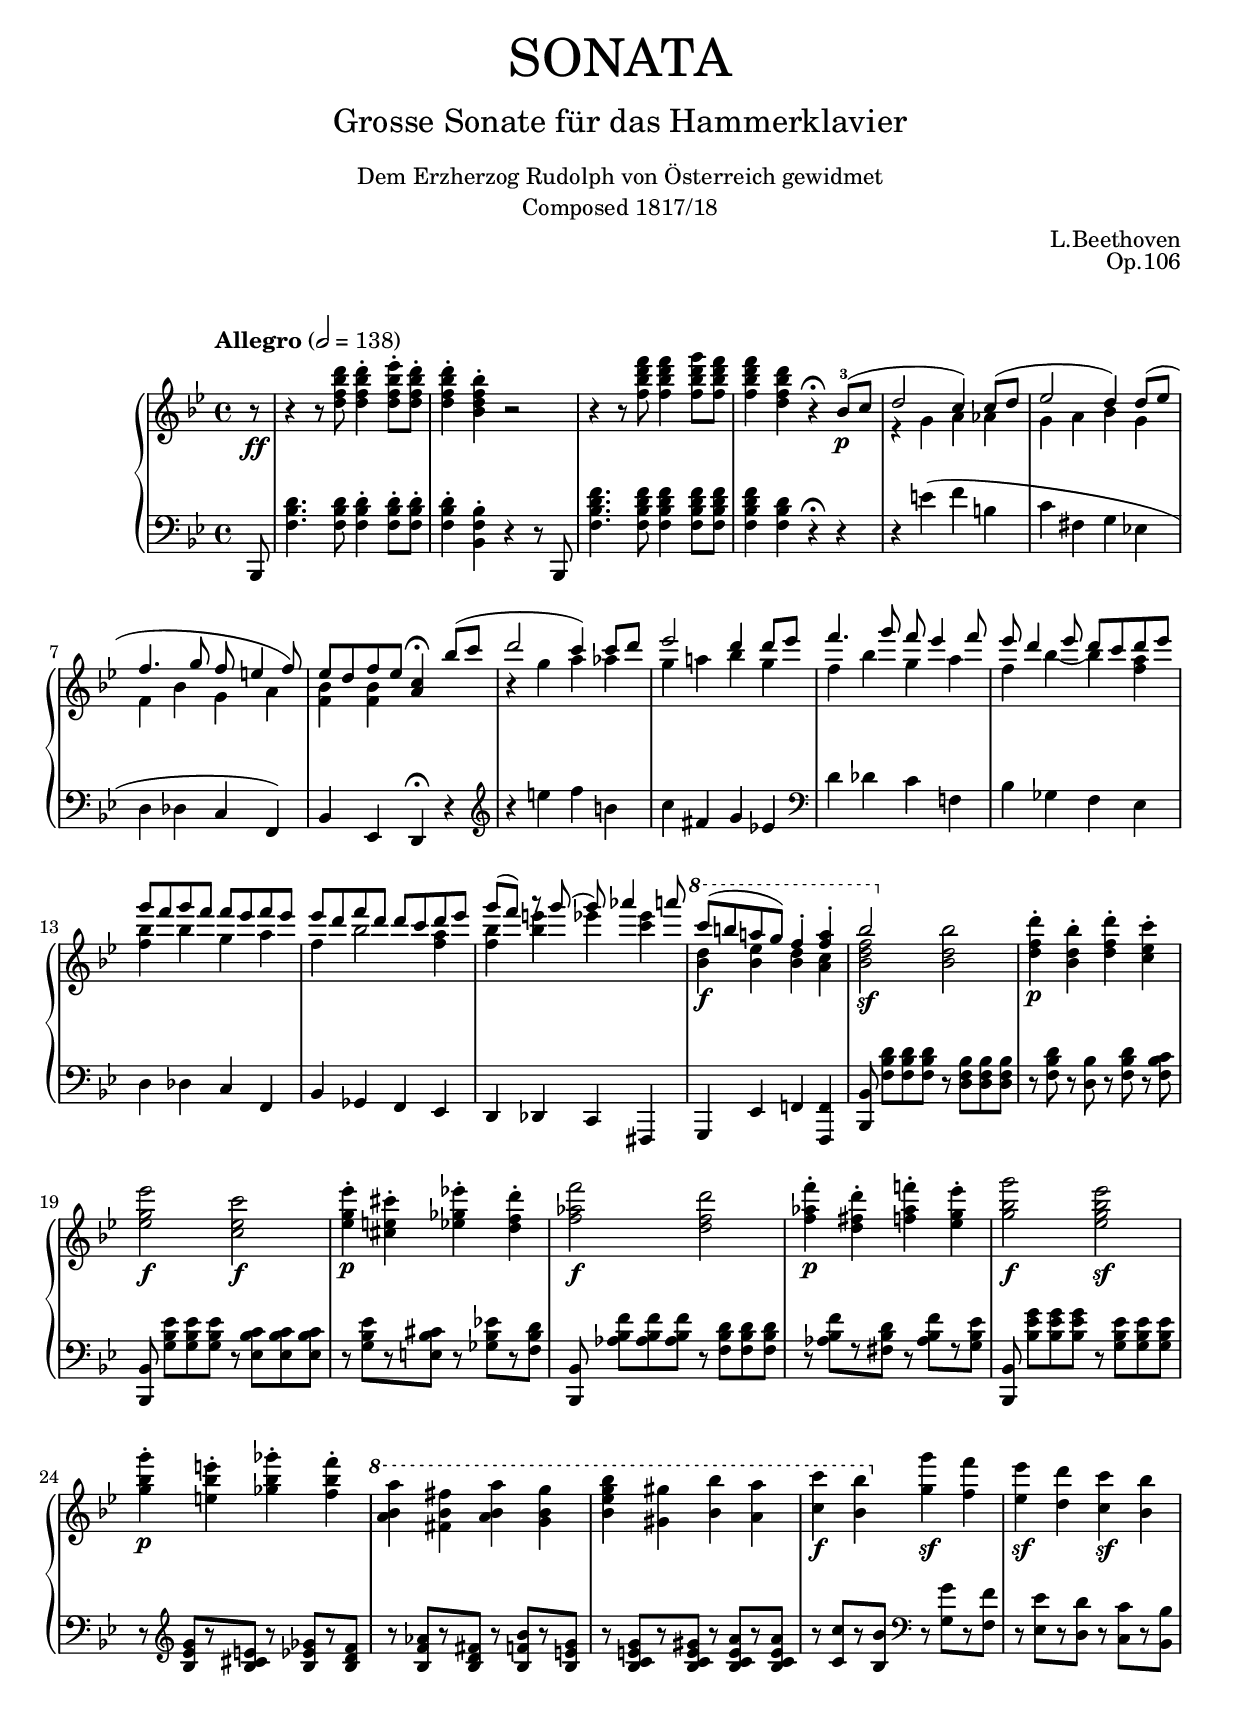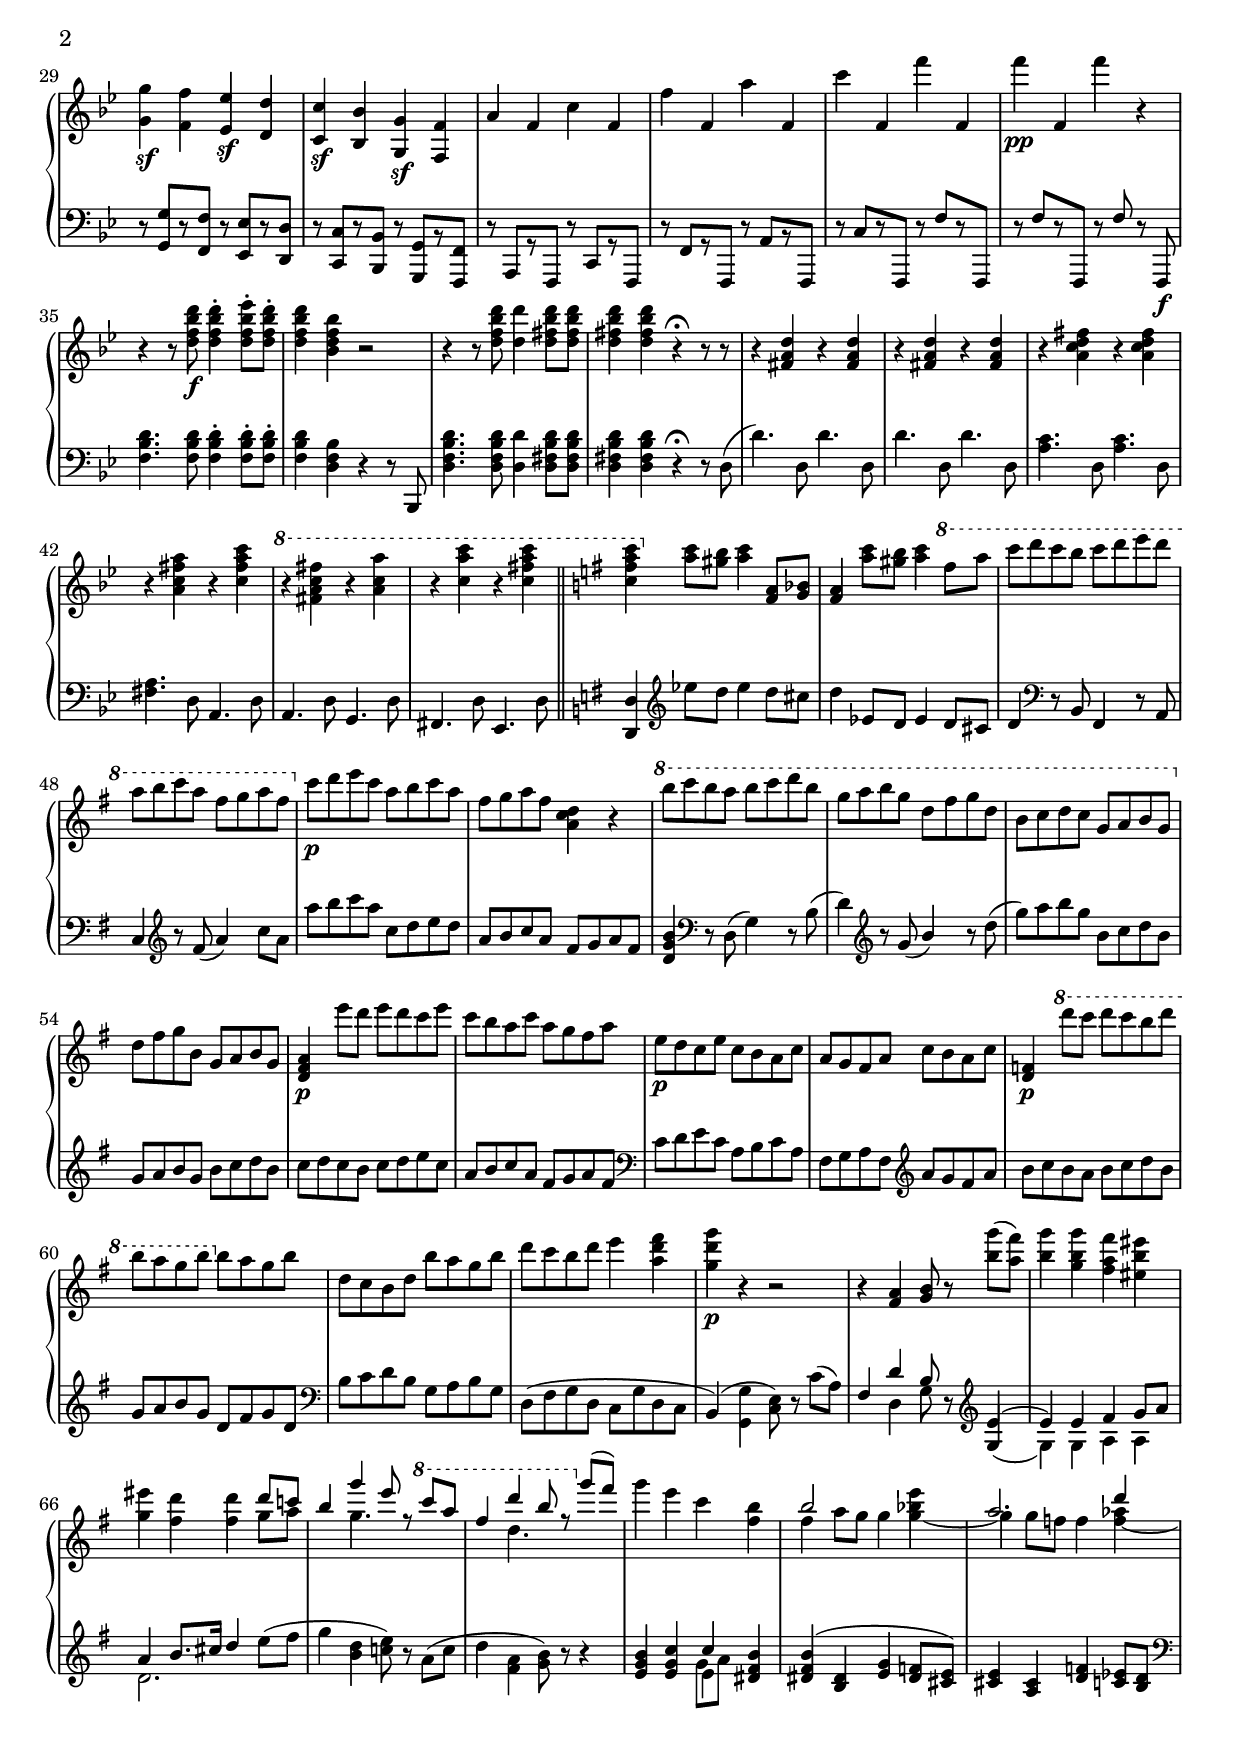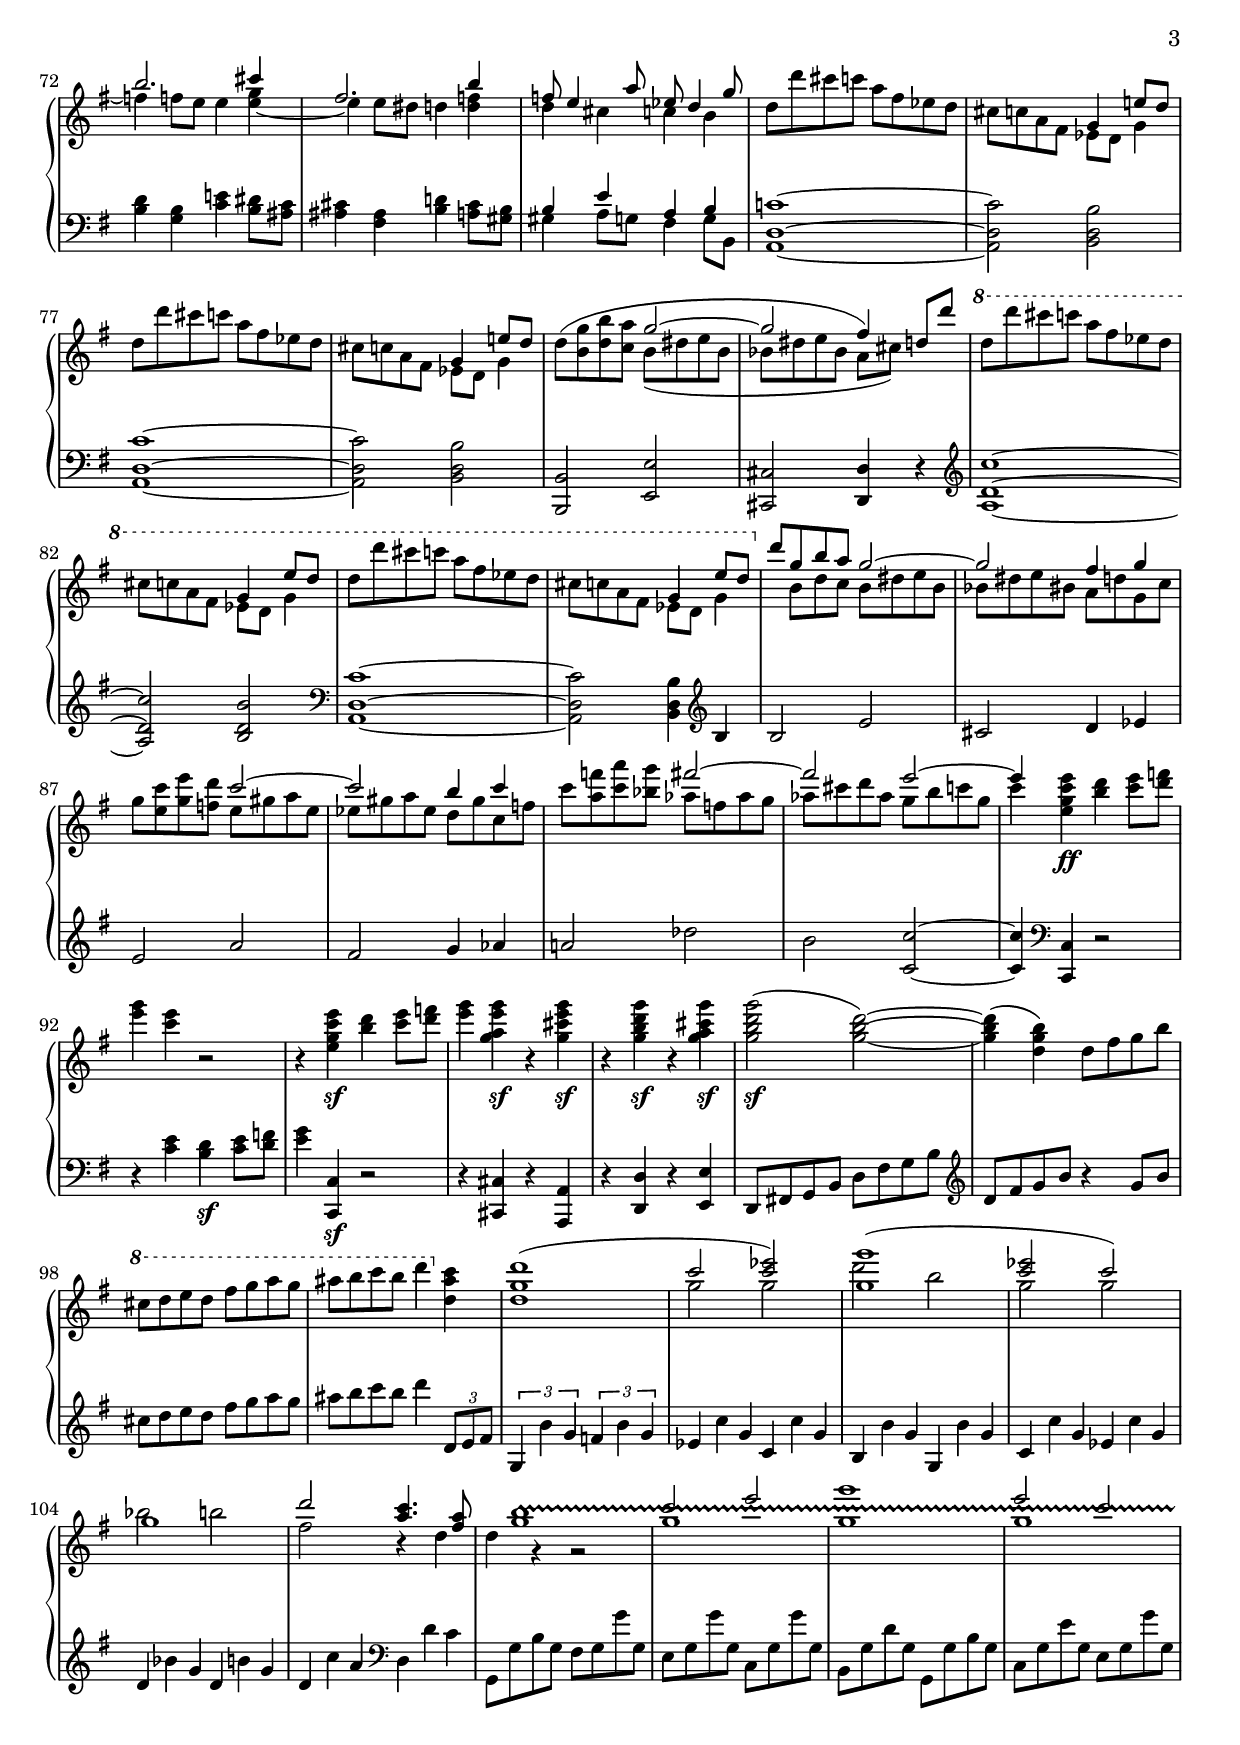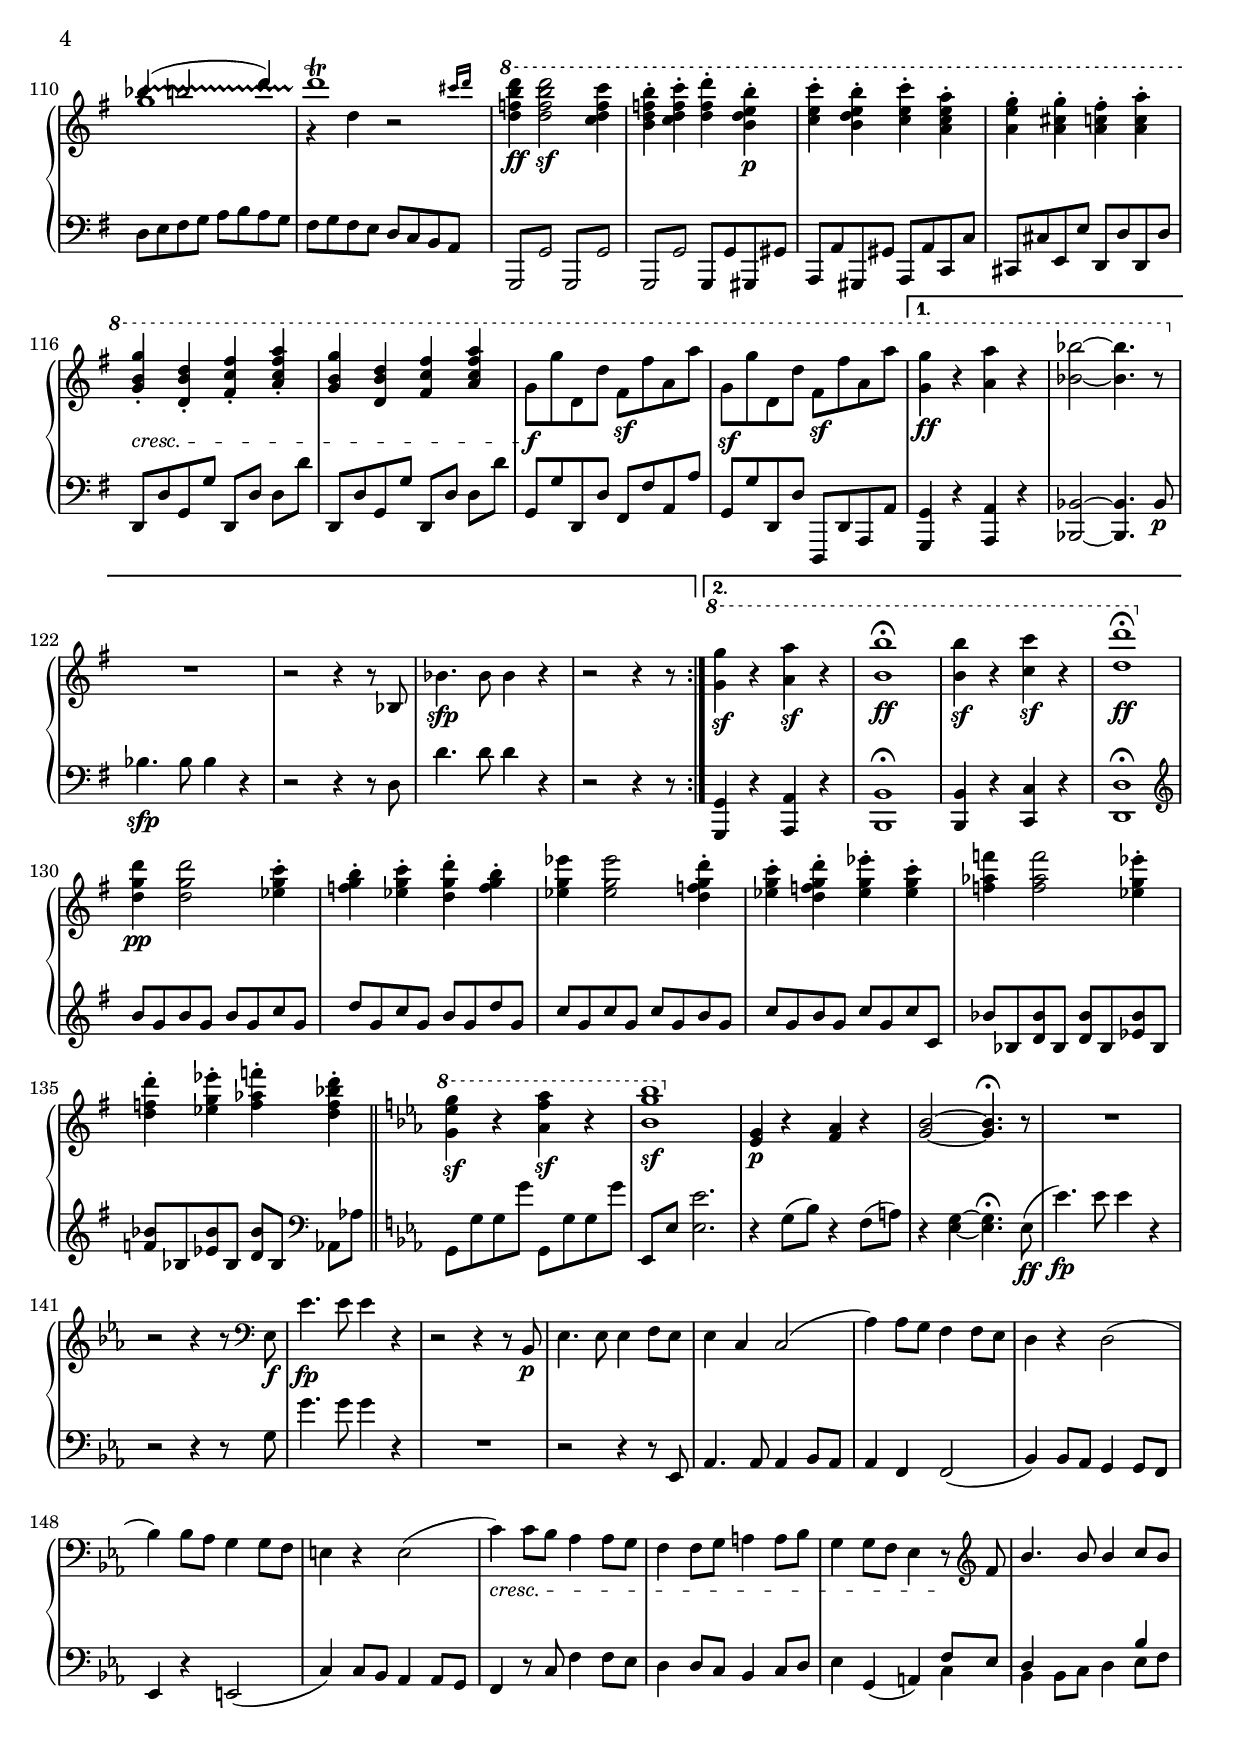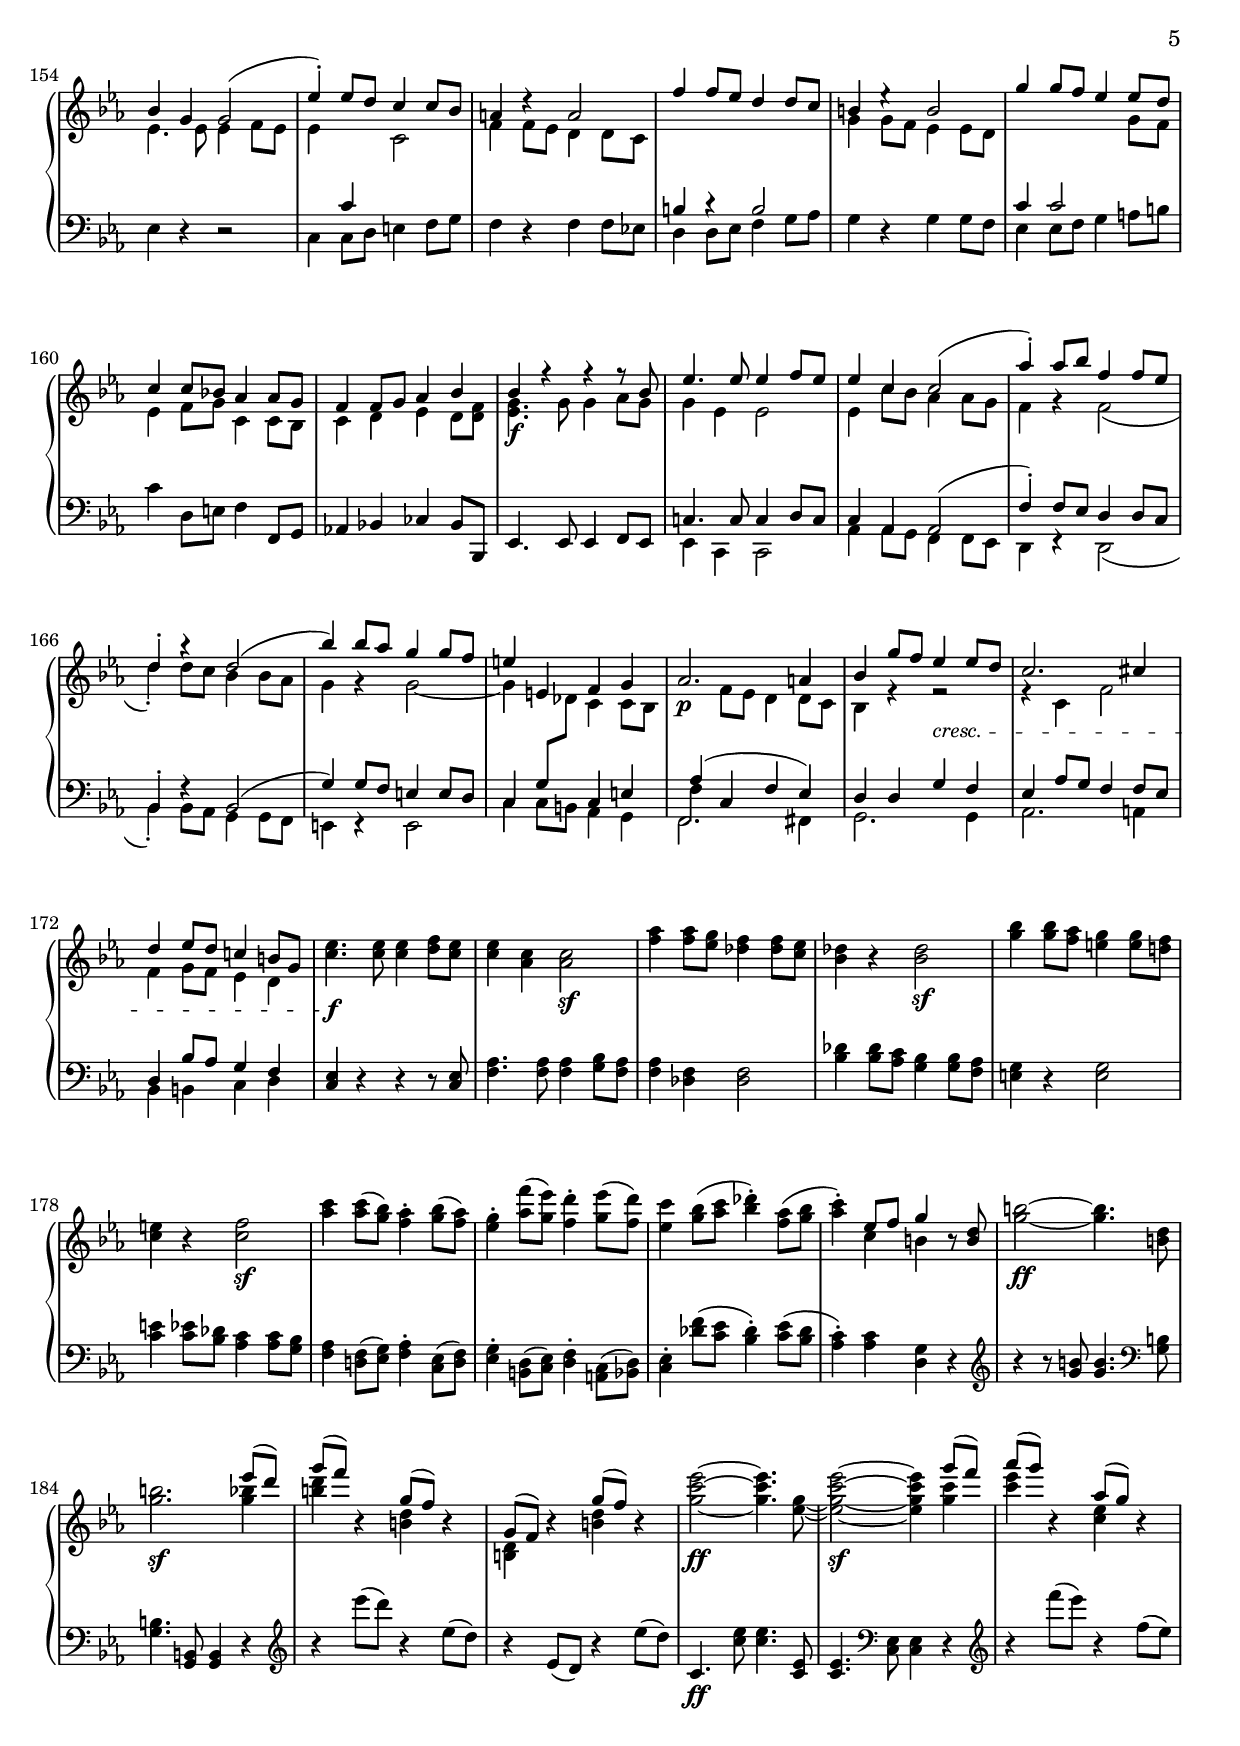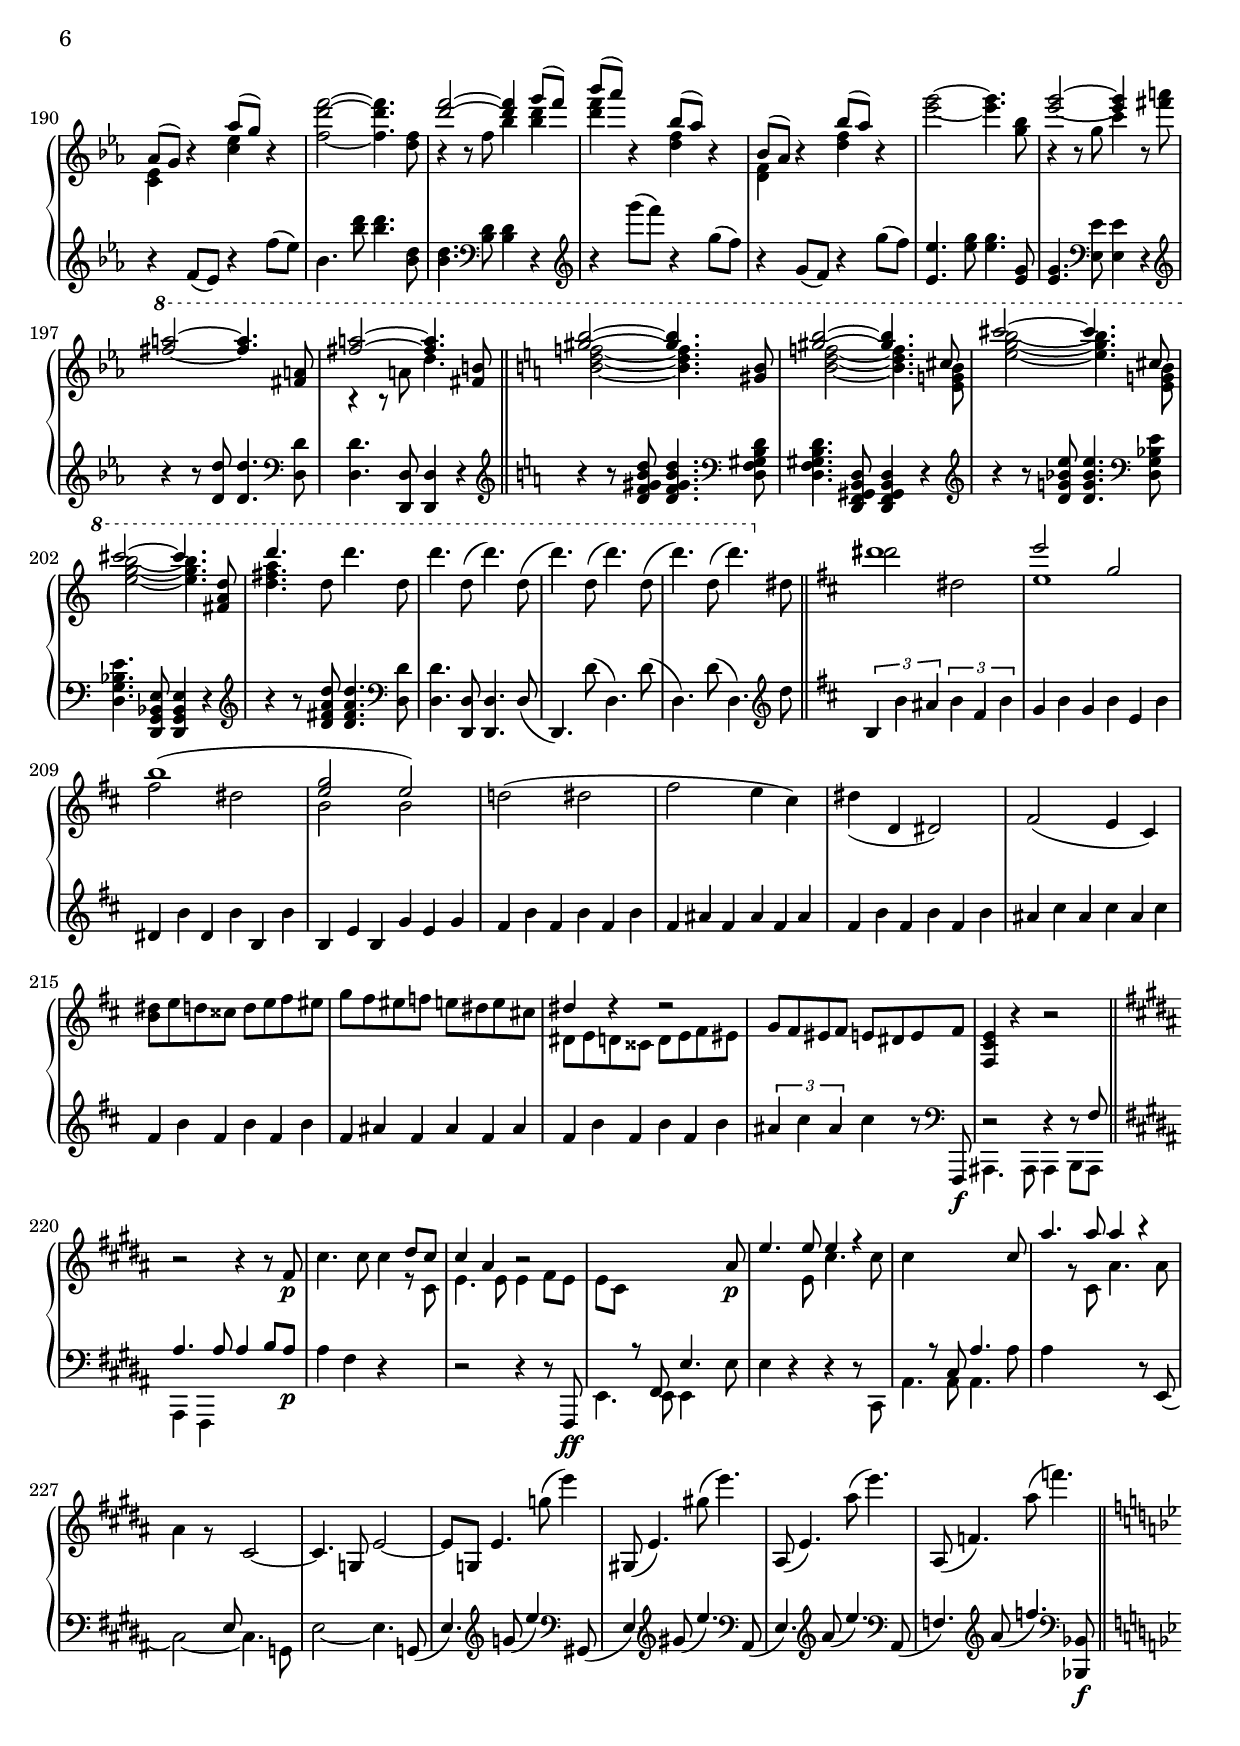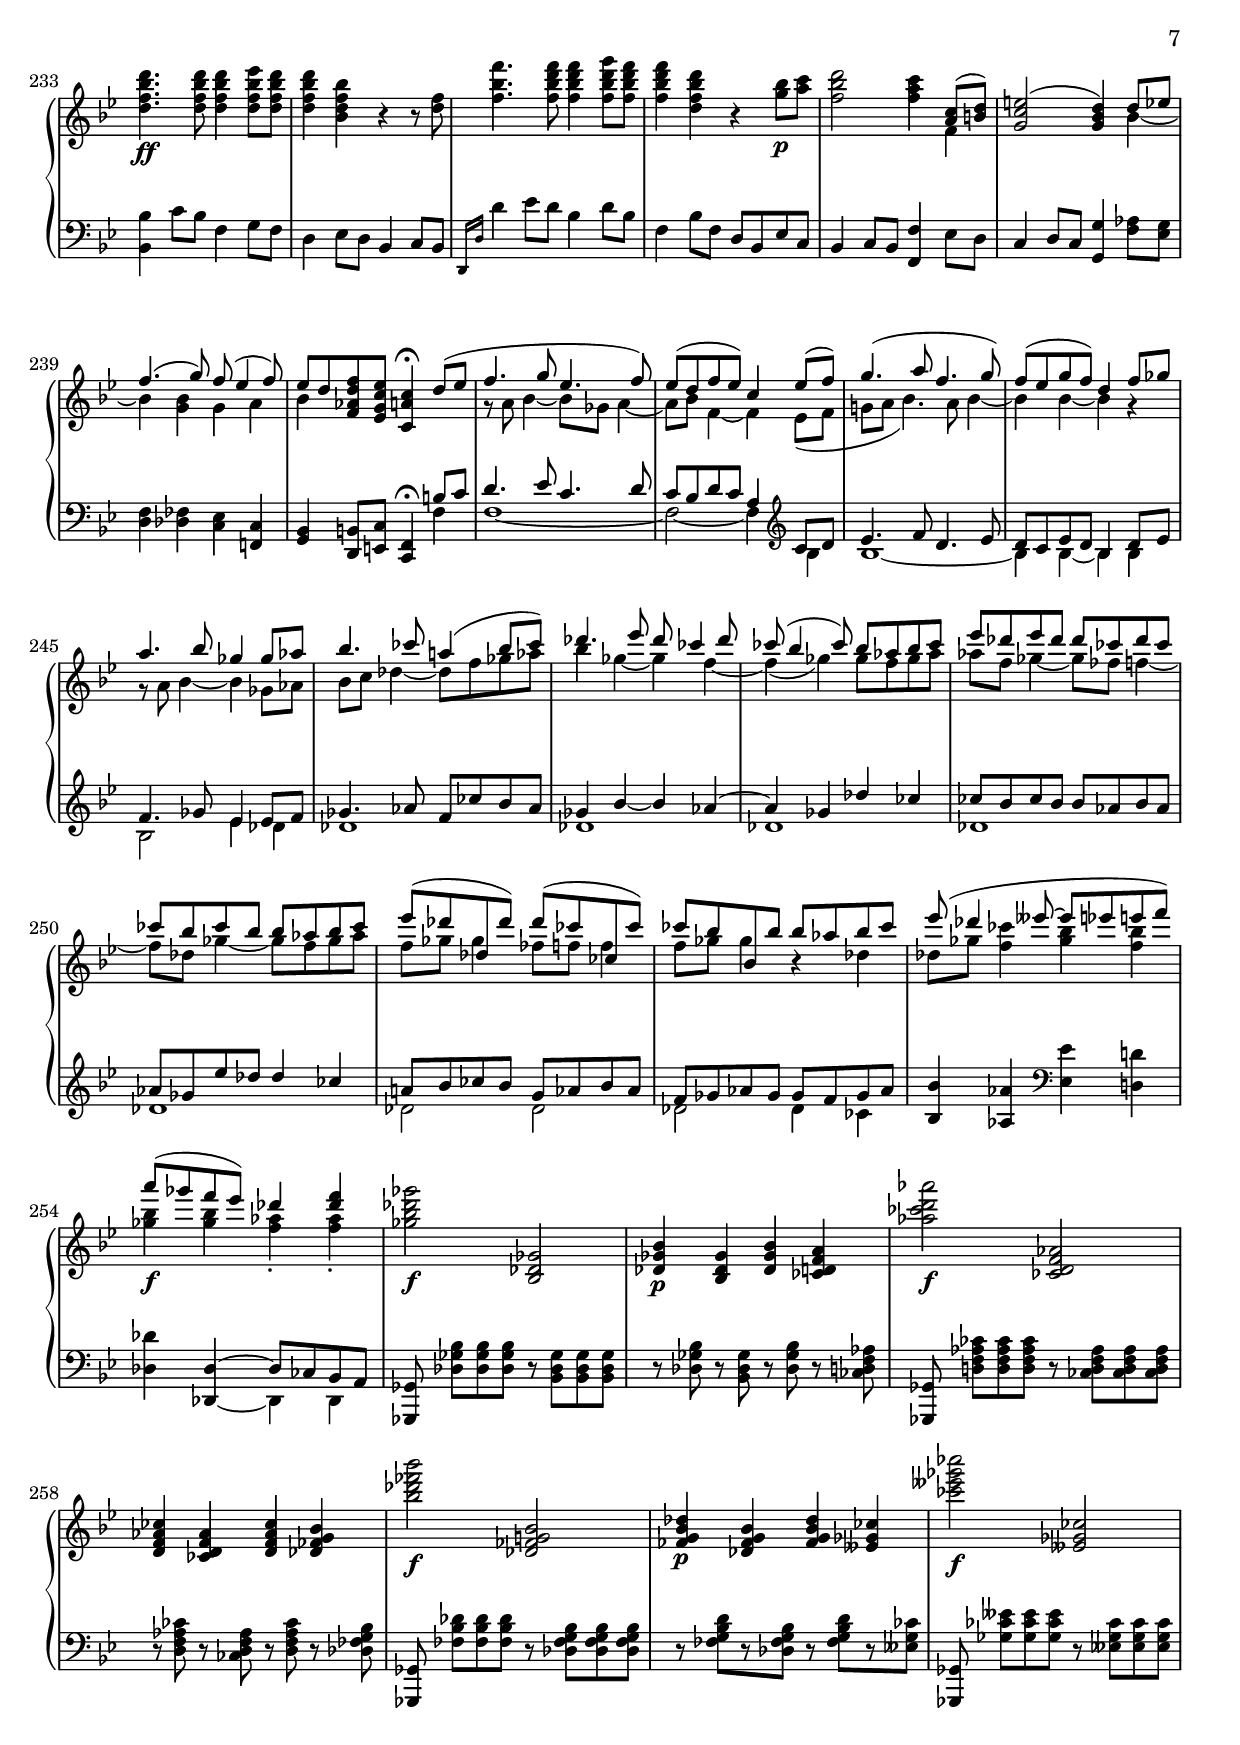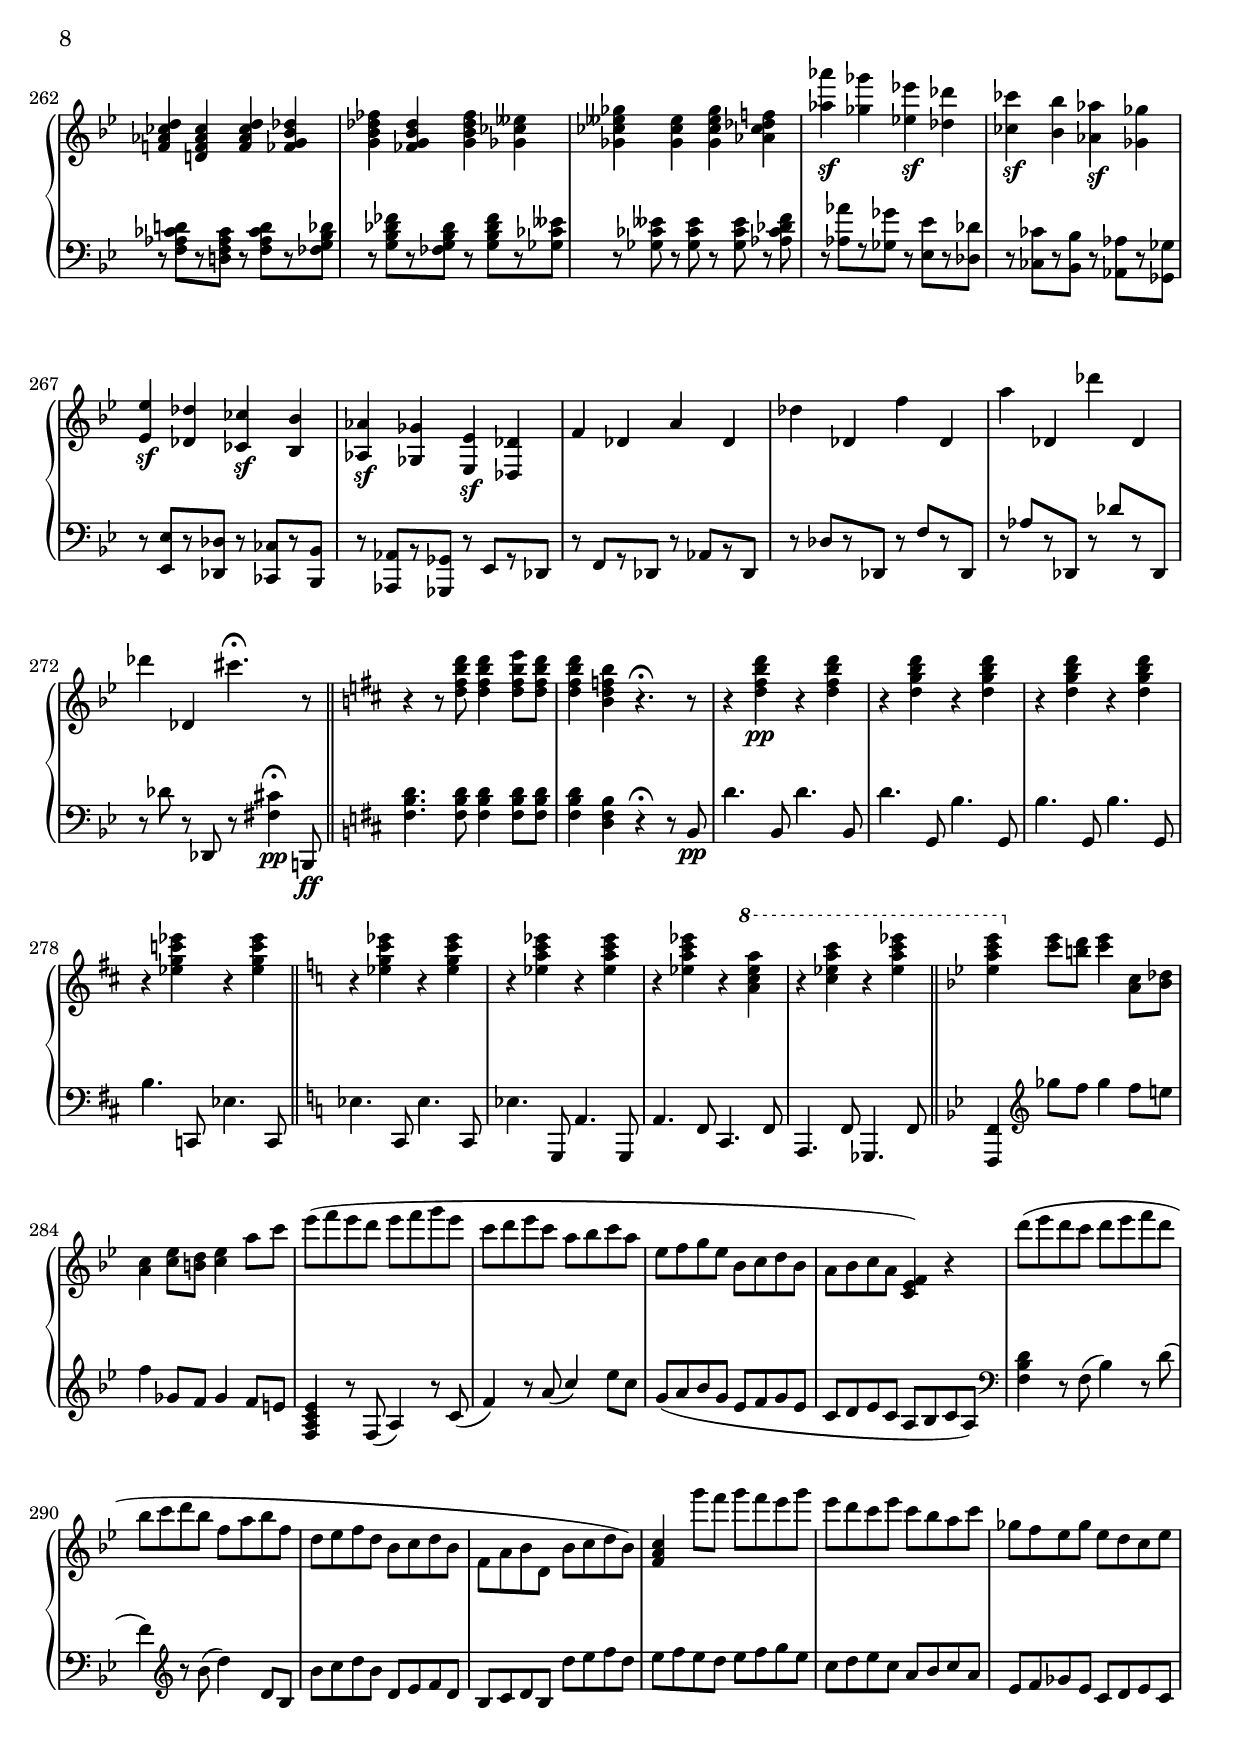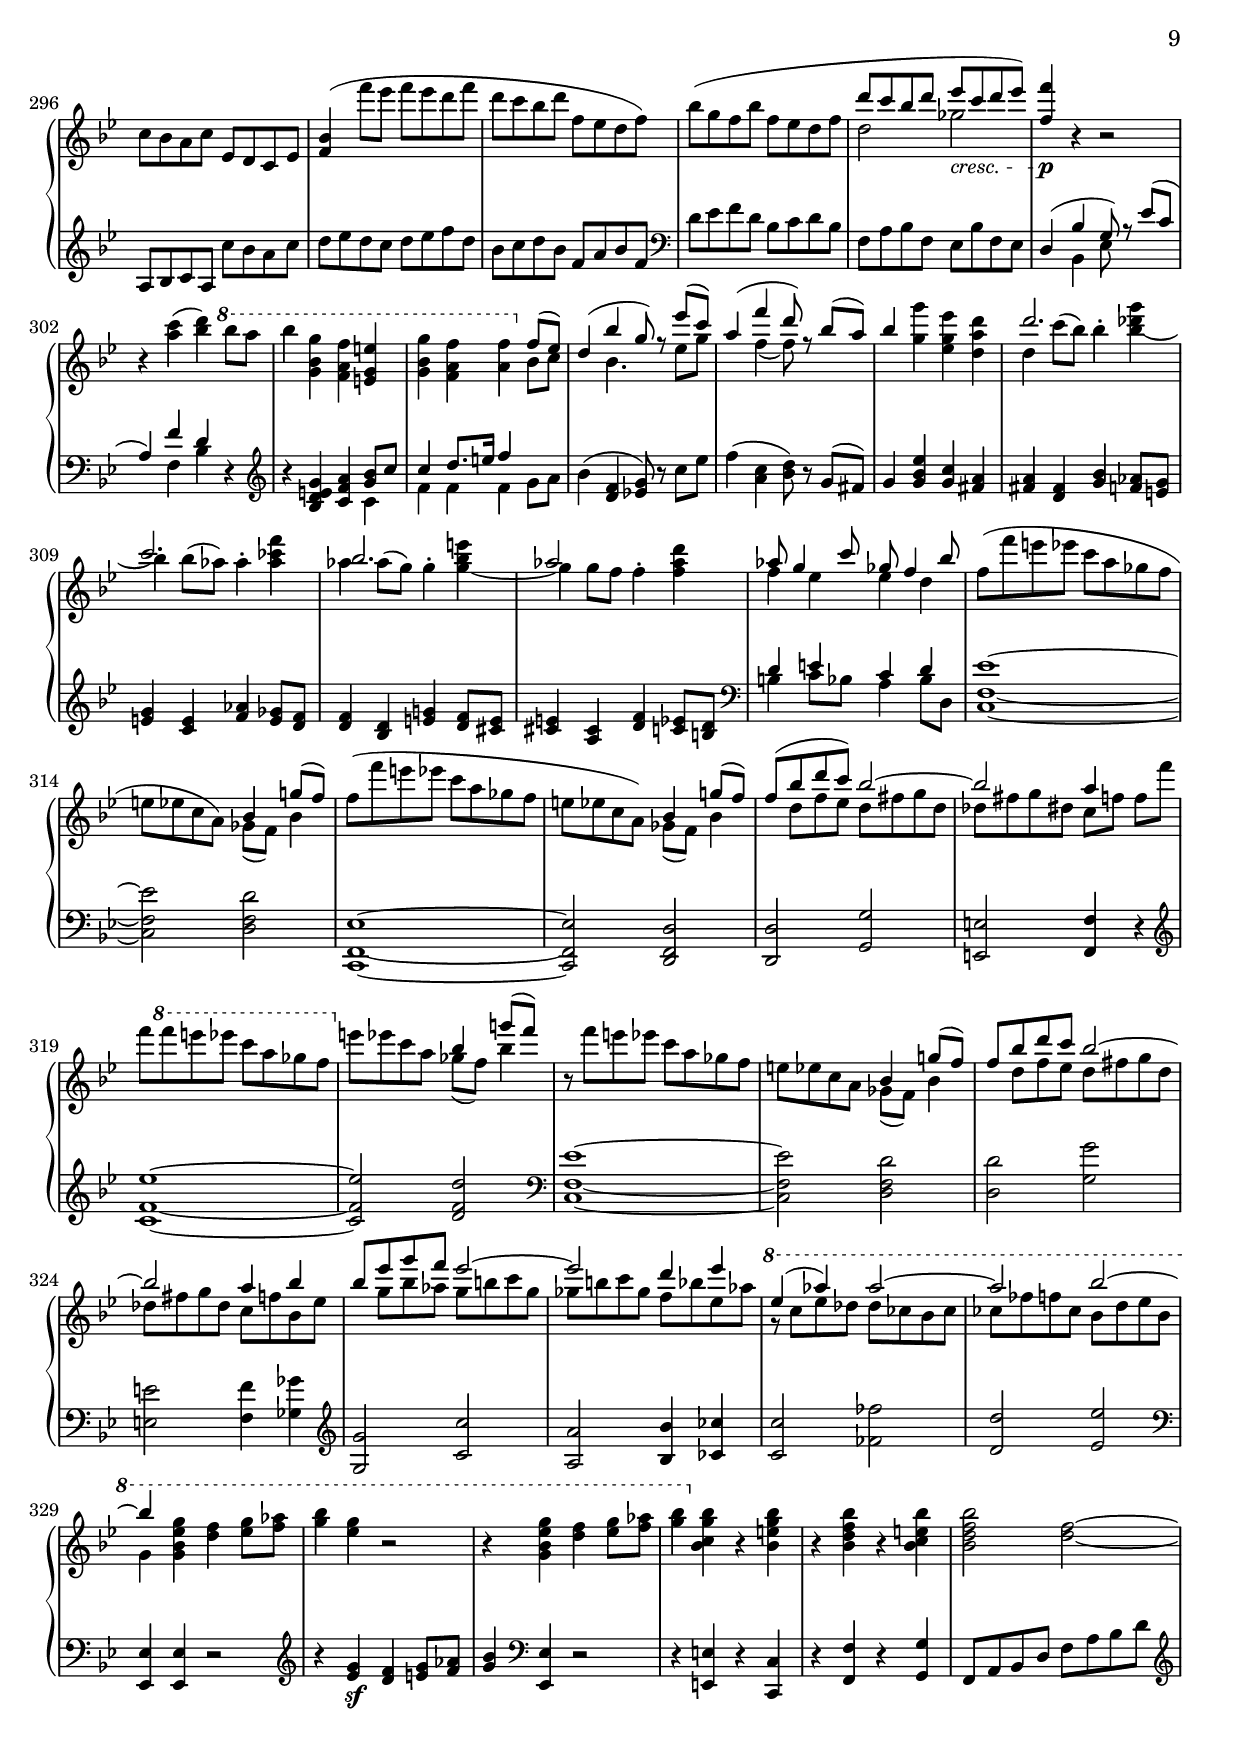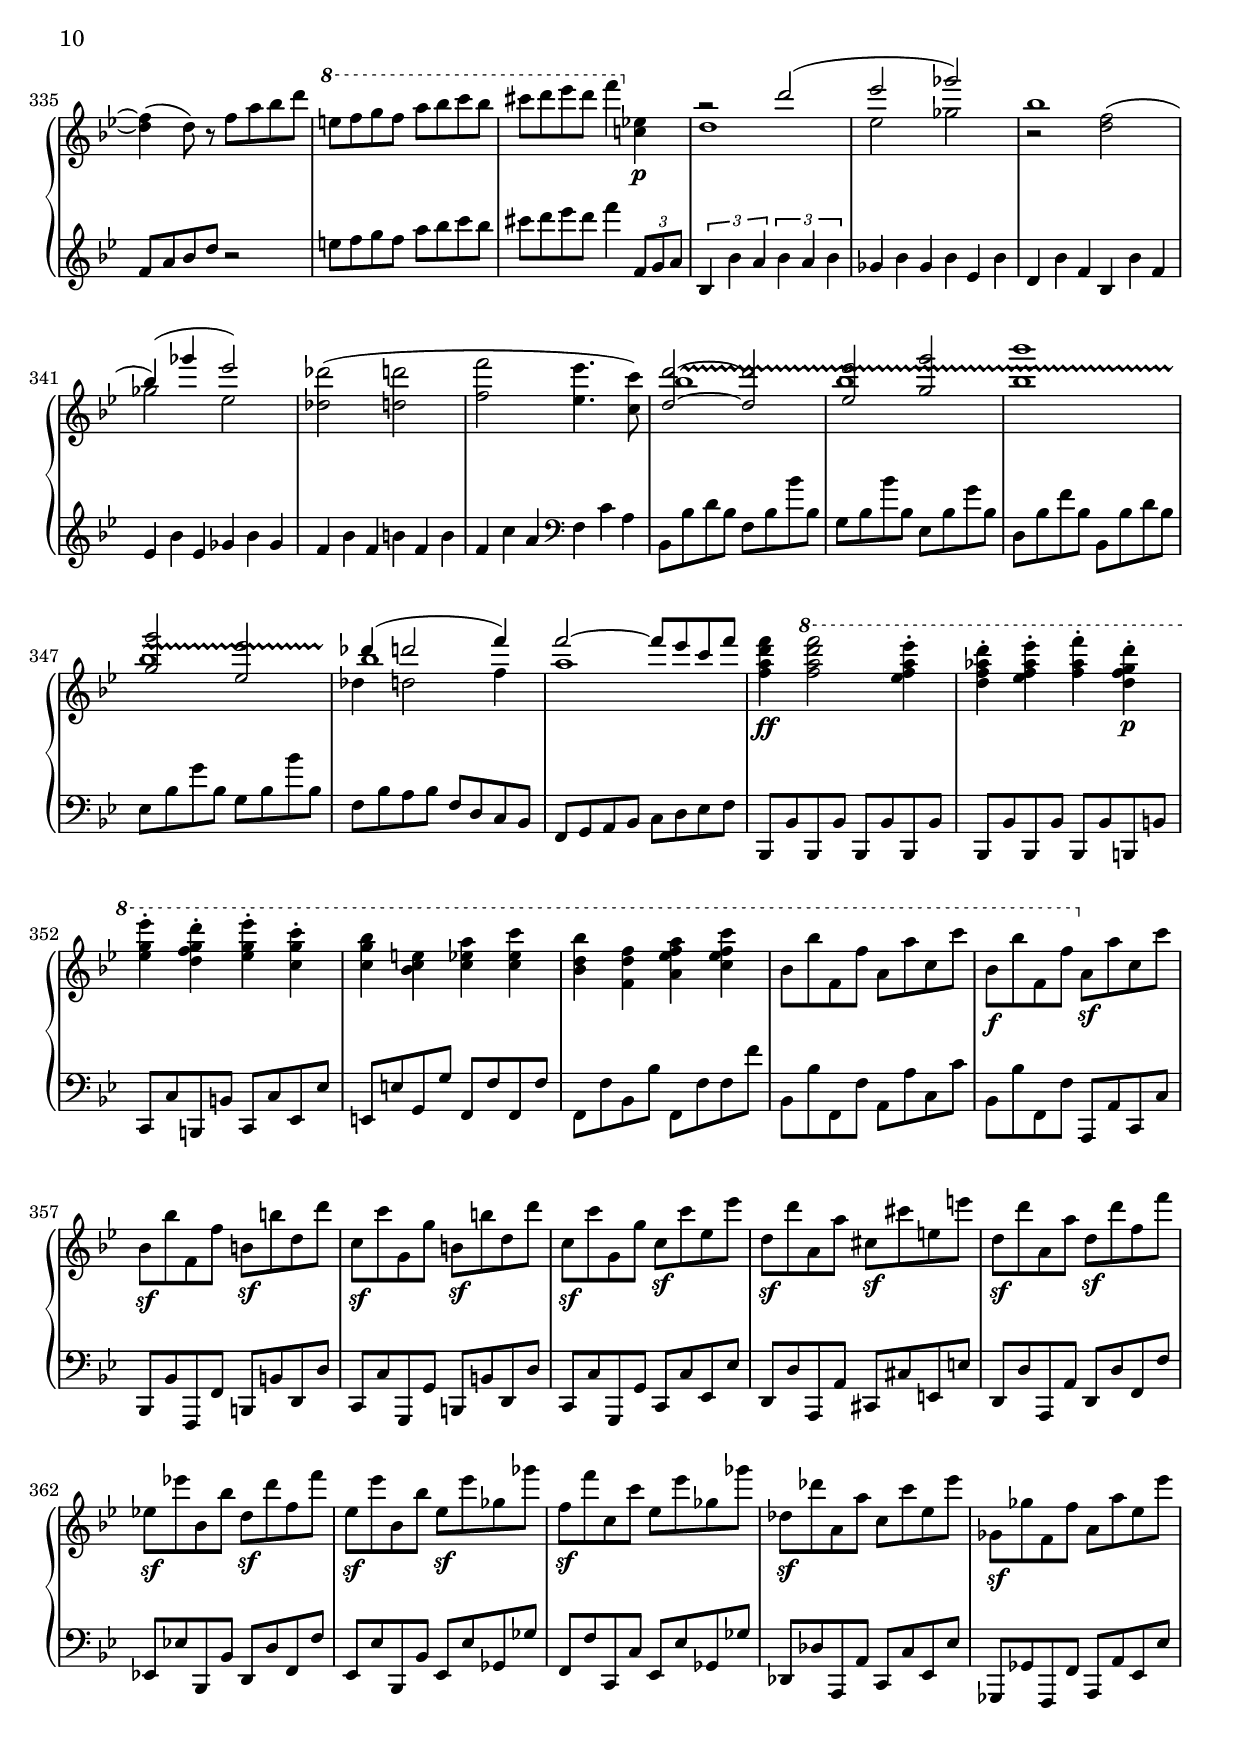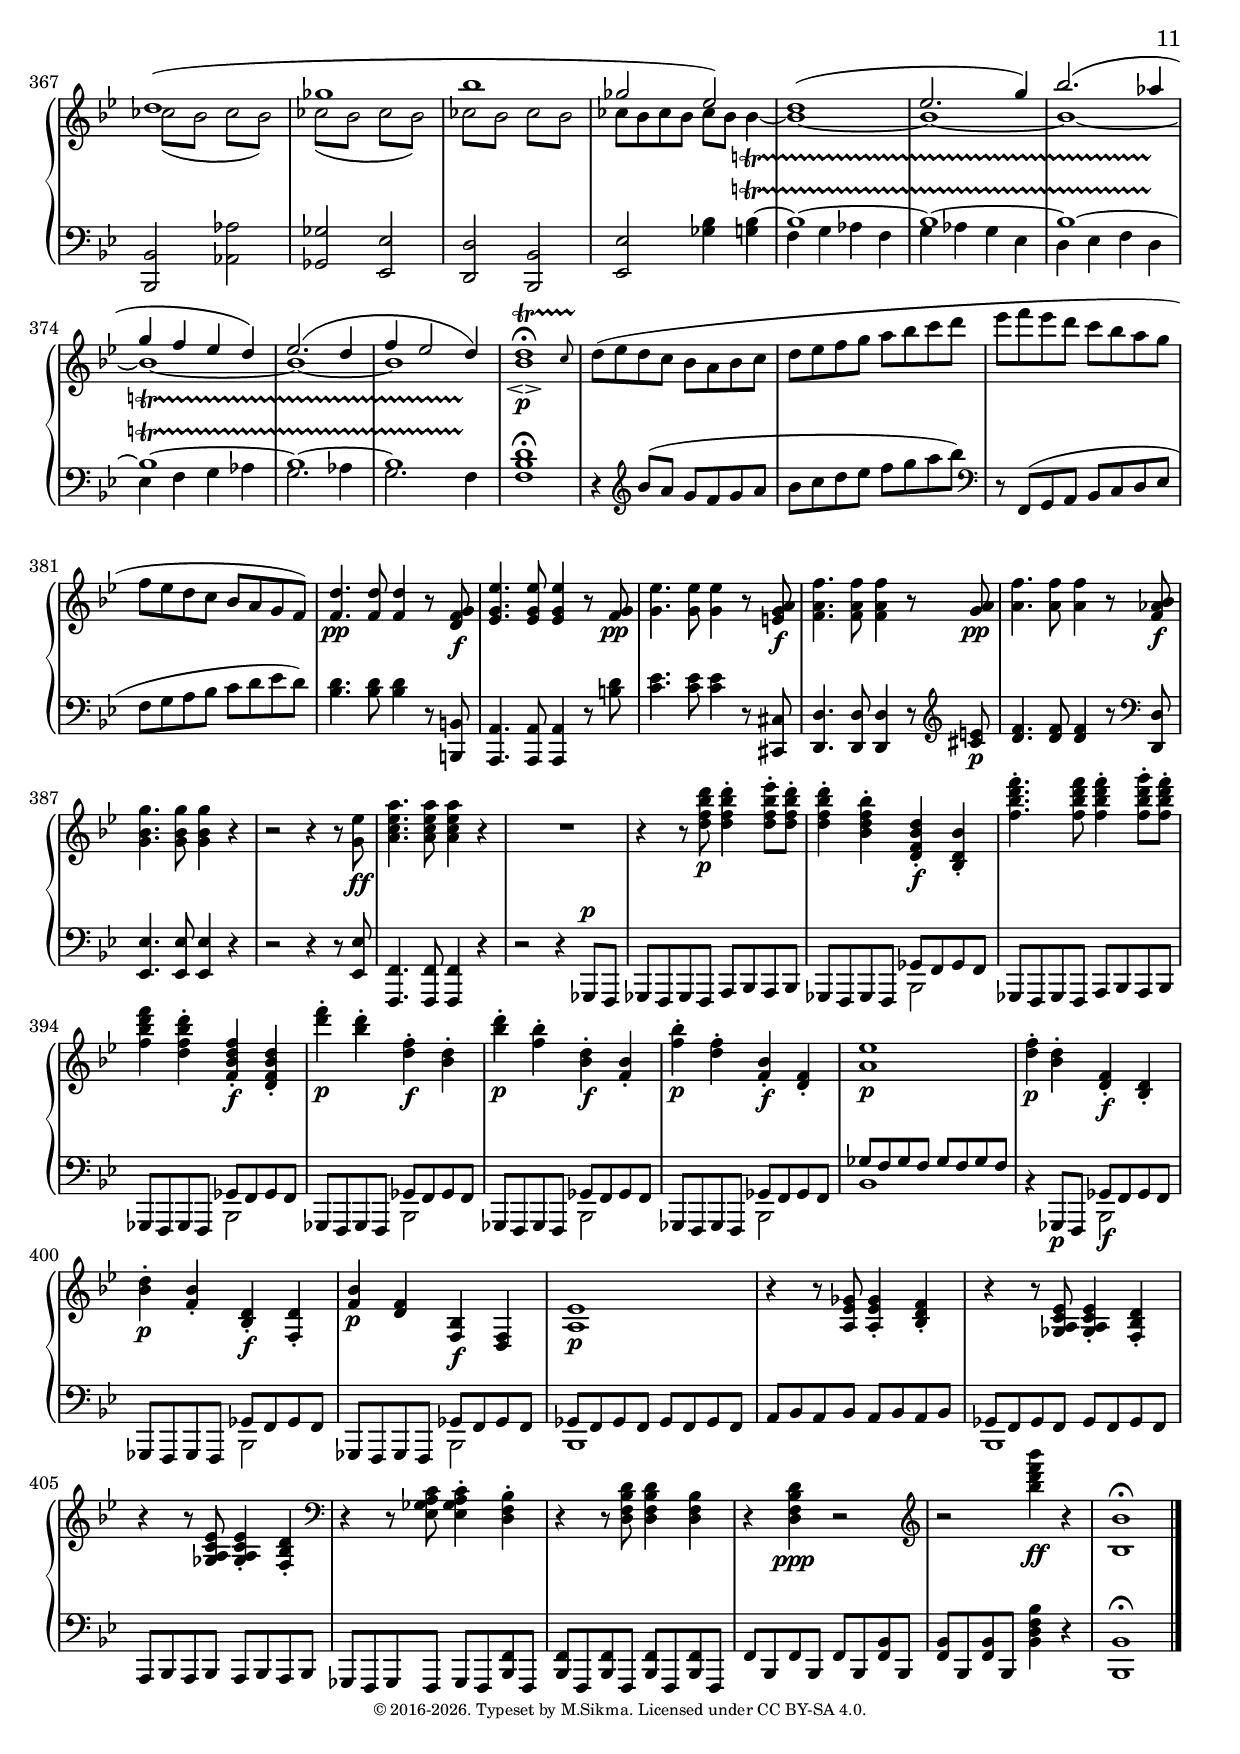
%===========================================================================
%    Piano Sonata Op.106 (L.Beethoven) - I
%===========================================================================
%
%    (C) 2016-2017, Michiel Sikma <michiel@sikma.org>
%    Licensed under CC BY-SA 4.0.
%
%---------------------------------------------------------------------------

\version "2.19.42"
\include "sonata-op106-includes.ily"

%---------------------------------------------------------------------------
%    I. Allegro
%---------------------------------------------------------------------------

one-section-one = {
  \key bes \major
  \time 4/4
  \partial 8
  \tempo "Allegro" 2 = 138
}

\bookpart {
  \paper {
    markup-system-spacing = \std-padding-page-one
    bookTitleMarkup = \std-title-markup-page-one
  }
  \header {
    title = "SONATA"
    subtitle = "Grosse Sonate für das Hammerklavier"
    composer = "L.Beethoven"
    opus = "Op.106"
    dedication = "Dem Erzherzog Rudolph von Österreich gewidmet"
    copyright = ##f
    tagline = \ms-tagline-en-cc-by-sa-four
  }
  \score {
    \new PianoStaff \with {
      \std-staff-spacing
    } <<
      \set PianoStaff.connectArpeggios = ##t
      %---------------------------------------------------------------------
      %    Right hand
      %---------------------------------------------------------------------
      \new Staff = "right" \with {
        \std-magnification
        \stdDynSize
        midiInstrument = "acoustic grand"
      } {
        \clef treble \relative c'' {
          \repeat volta 2 {
            \one-section-one
            r8\ff |
            r4 r8 <d f bes d>8 4-. <d f bes es>8-. <d f bes d>-. |
            4-. <bes d f bes>-. r2 |
            r4 r8 <f' bes d f>8 4 <f bes d g>8 <f bes d f> |
            4 <d f bes d>4 r4\fermata
            <<
              \relative c'' {
                bes8\p-3^( c
                |
                d2 c4) 8-[^( d]
                |
                es2 d4) 8-[^( es]
                |
                f4. g8\noBeam f e4 f8)
                |
                es8-[ d f es]
                s4 bes'8-[^( c]
                |
                d2 c4)
                c8-[ d]
                |
                es2 d4 d8-[ es]
                |
                f4. g8\noBeam f es4 f8
                |
                es8 d4 es8\noBeam d8-[ c d es]
                |
                g-[ f g f]
                f-[ es f es]
                |
                es-[ d f d]
                d-[ c d es]
                |
                g-[^( f)]
                a8\rest
                g8\noBeam^( 8) aes4 a8
                |
                \ottava #1
                \set Staff.ottavation = "8"
                c8^(-[\f b a! g]) f4-. <f a>-.
                |
                bes2\sf
                \ottava #0
              }
              \\
              \relative c' {
                s4
                |
                e4\rest g4 a as
                |
                g a bes g
                |
                f bes g a
                |
                <f bes>4 4 \stemUp <a c>4^\fermata \stemDown s4
                |
                b4\rest
                g'4 a aes
                |
                g a! bes g
                |
                f bes g a
                |
                f bes_~ bes <f a>
                |
                <f bes> bes g a
                |
                f4 bes2 <f a>4
                |
                <f bes>4 <bes e>4
                es <c es>
                |
                <bes d> <bes es> <bes d> <a c>
                |
                <bes d f>2
              }
            >>
            <bes d bes'>2
            |
            <d f d'>4-.\p <bes d bes'>-. <d f d'>-. <c es c'>-.
            |
            <es g es'>2\f <c es c'>2\f
            |
            <es g es'>4-.\p <cis e cis'>-. <es ges es'!>-. <d f d'>-.
            |
            <f aes f'>2\f
            % note: the \f is omitted here.
            % todo should it?
            <d f d'>2
            |
            <f aes f'>4-.\p <d fis d'>-. <f aes f'!>-. <es g es'>-.
            |
            <g bes g'>2\f <es g bes es>2\sf
            |
            <g bes g'>4-.\p <e bes' e>-. <ges bes ges'>-. <f bes f'>-.
            |
            \ottava #1
            \set Staff.ottavation = "8"
            <a bes a'>4
            <fis bes fis'>
            <a bes a'>
            <g bes g'>
            |
            <bes es g bes>
            <gis gis'>
            <bes bes'>
            <a a'>
            |
            <c c'>\f
            <bes bes'>
            \ottava #0
            <g g'>\sf
            <f f'>
            |
            <es es'>\sf
            <d d'>
            <c c'>\sf
            <bes bes'>
            |
            <g g'>\sf
            <f f'>
            <es es'>\sf
            <d d'>
            |
            <c c'>\sf
            <bes bes'>
            <g g'>\sf
            <f f'>
            |
            a' \relative c' f c \relative c' f
            |
            f \relative c' f a \relative c' f
            |
            c \relative c' f f \relative c' f
            |
            f\pp \relative c' f f r4
            |
            r4 r8
            % Note: first explicitly does not have staccato.
            <d, f bes d>8\f 4-. <d f bes es>8-.-[ <d f bes d>-.]
            |
            4 <bes d f bes>4 r2
            |
            r4 r8
            <d f bes d>8
            <d d'>4
            <d fis bes d>8-[ 8]
            |
            4 4 r4\fermata r8 r8
            |
            r4 <fis, a d>4 r4 4
            |
            r4 4 r4 4
            |
            r4 <a c d fis> r4 4
            |
            r4 <a c fis a> r4 <c fis a c>
            |
            \ottava #1
            \set Staff.ottavation = "8"
            r4 <fis a c fis> r4 <a c a'>
            |
            r4 <c a' c> r4 <c fis a c>
            |
            \bar "||"
            \key g \major
            <c fis a c>4
            \ottava #0
            <a c>8-[ <gis b>] <a c>4
            <fis, a>8-[ <g bes>]
            |
            <fis a>4
            <a' c>8-[ <gis b>] <a c>4
            \ottava #1
            \set Staff.ottavation = "8"
            fis'8-[ a]
            |
            c8-[ d c b]
            c-[ d e d]
            |
            a-[ b c a]
            fis-[ g a fis]
            |
            \ottava #0
            c\p-[ d e c]
            a-[ b c a]
            |
            fis-[ g a fis]
            <a, c d>4 r4
            |
            \ottava #1
            \set Staff.ottavation = "8"
            b''8 c b a b c d b
            |
            g a b g d fis g d
            |
            b c d c g a b g
            |
            \ottava #0
            d fis g b, g a b g
            |
            <d fis a>4\p
            e''8-[ d] e d c e
            |
            c b a c a g fis a
            |
            e\p d c e c b a c
            |
            a g fis a c b a c
            |
            <d, f>4\p
            \ottava #1
            \set Staff.ottavation = "8"
            d'''8 c d c b d
            |
            b a g b
            \ottava #0
            b, a g b
            |
            d, c b d b' a g b
            |
            d c b d e4 <a, d fis>
            |
            <g d' g>4\p r4 r2
            |
            r4 <fis, a>4 <g b>8 r8 <b' g'>8^( <a fis'>)
            |
            <b g'>4 <g b g'>4 <fis a fis'> <eis b' eis>
            |
            <g eis'> <fis d'>4 4
            <<
              \relative c''' {
                d8 c!
                |
                b4 g'4 e8 r8
                \ottava #1
                \set Staff.ottavation = "8"
                c'-[ a]
                |
                fis4 d' b8 r8
                \ottava #0
                g8-[^( fis]^)
                |
                \stemDown g4 e c <fis, b> \stemUp
                |
                b2 \stemDown s4 s4
                |
                \stemUp
                a2. d4
                |
                b2. cis4
                |
                fis,2. b4
                |
                f8\noBeam e4 a8 es8 d4 g8
                |
                s1
                |
                s2 g,4 e'!8-[ d]
                |
                s1
                |
                s2 g,4 e'!8-[ d]
                |
                \stemDown d8-[^( <b g'> <d b'> <c a'>]
                \stemUp g'2^~
                |
                g2 fis4) d!8-[ d']
                |
                s1
                |
                s2 g,4 e'8-[ d]
                |
                s1
                |
                s2 g,4 e'8-[ d]
                |
                d8-[ g, b a]
                g2^~
                |
                g2 fis4 g4
                |
                s2 c2^~
                |
                c2 b4 c4
                |
                s2 fis2^~
                |
                fis2 e2^~
                |
                e4
              }
              \\
              \relative c''' {
                g8 a
                |
                s4 g4. s4.
                |
                s4 d'4. s4.
                |
                s1
                |
                fis,4 a8-[ g] g4 <g_~ bes e>
                |
                g4 g8-[ f] f4 <f_~ aes>4
                |
                f4 f8-[ e] e4 <e_~ g>4
                |
                e4 e8-[ dis] d4 <d f>4
                |
                d4 cis4 c4 b4
                |
                d8 d' cis c a fis es d
                |
                cis c a fis
                es d
                g4
                |
                d'8 d' cis c a fis es d
                |
                cis c a fis
                es d
                g4
                |
                s2
                b8-[_( dis e b]
                |
                bes-[ dis e bes]
                a-[ cis]) s4
                |
                \ottava #1
                \set Staff.ottavation = "8"
                d'8 d' cis c a fis es d
                |
                cis c a fis
                es d
                g4
                |
                d'8 d' cis c a fis es d
                |
                cis c a fis
                es d
                g4
                \ottava #0
                |
                s8 b,8-[ d c] b-[ dis e b]
                |
                bes-[ dis e bis]
                a-[ d g, c]
                |
                g'8-[ <e c'> <g e'> <f d'>]
                e-[ gis a e]
                |
                es-[ gis a es]
                d-[ gis c, f]
                |
                % Note: original has this in the upper voice for some reason.
                c'8-[ <a f'> <c a'> <bes g'>]
                aes-[ f aes g]
                |
                aes-[ cis d aes]
                g-[ b c! g]
                |
                c4
              }
            >>
            <e g c e>4\ff <b' d> <c e>8-[ <d f>]
            |
            <e g>4 <c e> b,2\rest
            |
            b4\rest <e g c e>4\sf <b' d> <c e>8-[ <d f>]
            |
            <e g>4
            <g, a e' g>\sf \relative c'' b4\rest
            <g cis e g>\sf
            |
            \relative c'' b4\rest <g b d g>\sf
            \relative c'' b4\rest <g a cis g'>\sf
            <g b d g>2^(\sf <g_~ b^~ d^~>2)
            |
            <g b d>4^( <d g b>4)
            d8-[ fis g b]
            |
            \ottava #1
            \set Staff.ottavation = "8"
            cis-[ d e d] fis-[ g a g]
            |
            ais-[ b c b] d4
            \ottava #0
            <d,, a' c>4
            |
            <<
              \relative c'' {
                % Todo: check these slurs
                <d g d'>1^(
                |
                c'2 <c es>)
                |
                <g g'>1^(
                |
                <c es>2 c)
                |
                g1
                |
                d'2 <a c>4. <fis a>8
                |
              }
              \\
              \relative c''' {
                s1
                |
                g2 g2
                |
                d'2 b2
                |
                g2 g
                |
                bes b
                |
                fis2 b,4\rest d4
                |
              }
            >>
            |
            <<
              \relative c''' {
                \once \override NoteColumn.force-hshift = #0.91
                b1
                |
                c2 e
                |
                g1
                |
                e2 c
                |
                bes4^( b2 d4)
              }
              \\
              \relative c''' {
                % Todo: optimize position
                \trillSpanUp
                \once \override TrillSpanner.bound-details.left.padding = #-0.5
                \once \override TrillSpanner.bound-details.right.padding = #0.0
                \once \override TrillSpanner.outside-staff-priority = ##f
                % 1.335 = 1.5 * our magnification of 89/100.
                \once \override TrillSpanner.Y-offset = #1.335
                \once \override NoteColumn.force-hshift = #0.91
                g1-\tweak bound-details.left.text #'() \startTrillSpan
                |
                g1
                |
                g1
                |
                g1
                |
                g1
                |
                % Todo: should be a spanner?
                \afterGrace d'1\stopTrillSpan^\trill { \stemUp cis16-[ d] }
              }
              \\
              \relative c'' {
                \voiceFour d4 g,4\rest g2\rest
                |
                s1
                |
                s1
                |
                s1
                |
                s1
                |
                g4\rest d'4 b2\rest
              }
            >>
            |
            \ottava #1
            \set Staff.ottavation = "8"
            <d' f b d>4\ff 2\sf <c d f c'>4
            |
            <b d f b>-. <c d f c'>-. <d f d'>-. <b d e b'>\p-.
            |
            <c e c'>-. <b d e b'>-. <c e c'>-. <a c e a>-.
            |
            <a e' g>-. <a cis g'>-. <a c fis>-. <a c a'>-.
            |
            \stemUp
            <g b g'>-.\cresc <d b' d>-. <fis c' fis>-. <a c fis a>-.
            |
            <g b g'> <d b' d> <fis c' fis> <a c fis a>
            |
            \stemNeutral
            g8\f g' d, d' fis,\sf fis' a, a'
            |
            g,\sf g' d, d' fis,\sf fis' a, a'
            |
          }
          \alternative {
            \relative c''' {
              % Todo: change priority of ottava and repeat
              <g g'>4\ff r4 <a a'> r4
              |
              <bes_~ bes'^~>2 4. r8
              \ottava #0
              |
              R1
              |
              r2 r4 r8 bes,,8
              |
              bes'4.\sfp 8 4 r4
              |
              \set Timing.measureLength = #(ly:make-moment 7/8)
              r2 r4 r8
            }
            \relative c''' {
              \ottava #1
              \set Staff.ottavation = "8"
              \set Timing.measureLength = #(ly:make-moment 4/4)
              <g g'>4\sf r4 <a a'>\sf r4
              |
              <b b'>1\ff\fermata
              |
              <b b'>4\sf r4 <c c'>\sf r4
              |
              <d d'>1\ff\fermata
            }
          }
          |
          \ottava #0
          <d,, g d'>4\pp 2 <es g c>4-.
          |
          <f g b>-. <es g c>-. <d g d'>-. <f g b>-.
          |
          <es g es'>4 2 <d f g d'>4-.
          |
          <es g c>4-. <d f g d'>-. <es g es'>-. <es g c>-.
          |
          <f as f'>4 2 <es g es'>4-.
          |
          <d f d'>-. <es g es'>-. <f as f'>-. <d f bes d>-.
          \bar "||"
          \key es \major
          \ottava #1
          \set Staff.ottavation = "8"
          <g es' g>\sf r4 <as f' as>\sf r4
          |
          <bes g' bes>1\sf
          \ottava #0
          <es,, g>4\p r4 <f as> r4
          |
          <g_~ bes^~>2 4.\fermata r8
          |
          R1
          |
          r2 r4 r8
          \clef bass
          es,8\f
          |
          es'4.\fp 8 4 r4
          |
          r2 r4 r8 bes,8\p
          |
          es4. 8 4 f8-[ es]
          |
          es4 c4 c2^( |
          as'4) as8-[ g] f4 f8-[ es]
          |
          d4 r4 d2^( |
          bes'4) bes8-[ as] g4 g8-[ f]
          |
          e4 r4 e2^( |
          c'4)\cresc c8-[ bes] as4 as8-[ g]
          |
          f4 f8-[ g] a4 a8-[ bes]
          |
          g4 g8-[ f] es4 r8\!
          \clef treble
          f'8
          |
          <<
            \relative c'' {
              bes4. 8 4 c8 bes
              |
              bes4 g g2^(
              |
              es'4-.) es8-[ d] c4 c8 bes
              |
              % TODO: missing the slur?
              a4 d4\rest a2
              |
              f'4 f8 es d4 d8 c
              |
              b4 e4\rest b2
              |
              g'4 g8 f es4 es8 d
              |
              c4 c8 bes! as4 as8 g
              |
              f4 f8 g as4 bes
              |
              bes4 f'4\rest f4\rest f8\rest bes,8
              |
              es4. 8 4 f8-[ es]
              |
              es4 c c2^(
              |
              as'4-.) as8-[ bes] f4 f8-[ es]
              |
              d4-. a'4\rest d,2^(
              |
              bes'4) bes8-[ as] g4 g8-[ f]
              |
              e4 e,4 f g
              |
              aes2. a4
              |
              bes4 g'8 f es4 es8 d
              |
              c2. cis4
              |
              d4 es8 d c!4 b8 g
              |
              s4
            }
            \\
            \relative c' {
              s1
              |
              es4. 8 4 f8 es
              |
              es4 s4 c2
              |
              f4 f8 es d4 d8 c
              |
              s1
              |
              g'4 g8 f es4 es8 d
              |
              s4 s2 g8 f
              |
              es4 f8 g c,4 c8 bes
              |
              c4 d es d8 <d f>
              |
              <es g>4.\f g8 4 as8-[ g]
              |
              g4 es4 es2
              |
              es4 c'8-[ bes] as4 as8-[ g]
              |
              f4 g4\rest f2_(
              |
              d'4-.) d8-[ c] bes4 bes8-[ as]
              |
              g4 g4\rest g2_~
              |
              g4
              \change Staff = "left"
              \stemUp
              g,8-[
              \stemDown
              \change Staff = "right"
              des'8] c4 c8-[ bes]
              |
              s4\p f'8 es d4 d8 c
              |
              bes4 e4\rest e2\rest\cresc
              |
              e4\rest c4 f2
              |
              f4 g8 f es4 d
              |
              <c' es>4.\f
            }
          >>
          <c' es>8 4 <d f>8 <c es>
          |
          4 <aes c>4 2\sf
          |
          <f' aes>4 8 <es g>8 <des f>4 8 <c es>
          |
          <bes des>4 r4 2\sf
          |
          <g' bes>4 8 <f aes> <e g>4 8 <d! f>
          |
          <c e>4 r4 <c f>2\sf
          |
          <aes' c>4 8^( <g bes>) <f aes>4-. <g bes>8^( <f aes>)
          |
          <es g>4-. <aes f'>8^( <g es'>) <f d'>4-. <g es'>8^( <f d'>)
          |
          % TODO: there is really no staccato here?
          <es c'>4 <g bes>8^( <aes c>
          <bes des>4-.) <f aes>8^( <g bes>
          |
          <aes c>4-.)
          <<
            \relative c'' {
              es8 f g4 b,8\rest <b d>
            }
            \\
            \relative c'' {
              c4 b s4
            }
          >>
          |
          <g_~ b^~>2\ff 4. <b, d>8
          |
          <g' b>2.\sf
          <<
            \relative c''' {
              es8^( d)
              |
              g^(-[ f])
            }
            \\
            \relative c''' {
              <g bes>4
              |
              <b d>4
            }
          >>
          r4
          <<
            \relative c''' {
              g8^(-[ f])
            }
            \\
            \relative c'' {
              <b d>4
            }
          >>
          r4
          |
          <<
            \relative c'' {
              g8^(-[ f])
            }
            \\
            \relative c' {
              <b d>4
            }
          >>
          r4
          <<
            \relative c''' {
              g8^(-[ f])
            }
            \\
            \relative c'' {
              <b d>4
            }
          >>
          r4
          |
          <g_~ c^~ es^~>2\ff 4. <es_~ g_~>8
          |
          <es_~ g_~ c^~ es^~>2\sf 4
          <<
            \relative c'''' {
              g8^(-[ f])
            }
            \\
            \relative c''' {
              <g c>4
            }
          >>
          |
          <<
            \relative c'''' {
              as8^(-[ g])
            }
            \\
            \relative c''' {
              <c es>4
            }
          >>
          r4
          <<
            \relative c''' {
              as8^(-[ g])
            }
            \\
            \relative c'' {
              <c es>4
            }
          >>
          r4
          |
          <<
            \relative c'' {
              as8^(-[ g])
            }
            \\
            \relative c' {
              <c es>4
            }
          >>
          r4
          <<
            \relative c''' {
              as8^(-[ g])
            }
            \\
            \relative c'' {
              <c es>4
            }
          >>
          r4
          |
          <f_~ d'^~ f^~>2 4. <d f>8
          |
          <<
            \relative c''' {
              <d^~ f^~>2 4
              g8^(-[ f])
              |
              bes8^(-[ as])
            }
            \\
            \relative c'' {
              \relative c'' { b4\rest b8\rest }
              f8 bes4
              <bes d>4
              |
              <d f>4
            }
          >>
          r4
          <<
            \relative c''' {
              bes8^(-[ as])
            }
            \\
            \relative c'' {
              <d f>4
            }
          >>
          r4
          |
          <<
            \relative c'' {
              bes8^(-[ as])
            }
            \\
            \relative c' {
              <d f>4
            }
          >>
          r4
          <<
            \relative c''' {
              bes8^(-[ as])
            }
            \\
            \relative c'' {
              <d f>4
            }
          >>
          r4
          |
          <es'_~ g^~>2 4. <g, bes>8
          |
          <<
            \relative c''' {
              <es_~ g^~>2 4 s4
              |
              \ottava #1
              \set Staff.ottavation = "8"
              <fis_~ a^~>2 4. <fis, a>8
              |
              <fis'^~ a^~>2 4. <fis, b>8
              |
              \bar "||"
              \key c \major
              <gis'^~ b^~>2 4. <gis, b>8
              |
              <gis'^~ b^~>2 4. cis,8
              |
              cis'2^~ 4. cis,8
              |
              cis'2^~ 4. <fis,, a d>8
              |
              d''4.
            }
            \\
            \relative c''' {
              \relative c'' { b4\rest b8\rest }
              g8
              c4
              \relative c'' b8\rest
              <fis a>8
              |
              s1
              |
              \relative c'' { b4\rest b8\rest }
              a,8 d4. s8
              |
              <b_~ d_~ f!_~>2 4. s8
              |
              <b_~ d_~ f!_~>2 4. <e, g! b>8
              |
              <e'_~ g_~ b_~>2 4. <e, g! b>8
              |
              <e'_~ g_~ b_~>2 4. s8
              |
              <d fis a>4.
            }
          >>
          d'8 d'4. d,8
          |
          d'4. d,8^( d'4.) d,8^(
          |
          d'4.) d,8^( d'4.) d,8^(
          |
          d'4.) d,8^( d'4.) \ottava #0
          dis,,8
          |
          \bar "||"
          \key b \minor
          <<
            \relative c''' {
              dis1
              |
              e2 g,
              |
              b1^(
              |
              <e, g>2 e)
            }
            \\
            \relative c''' {
              dis2 dis,2
              |
              e1
              |
              fis2 dis
              |
              b2 b
            }
          >>
          |
          d!2^( dis
          |
          fis e4 cis)
          |
          dis4_( d, dis2)
          |
          fis2_( e4 cis)
          |
          <b' dis>8 e d cisis
          d e fis eis
          |
          g fis eis f
          % Todo: force a grace natural-sharp on the cis
          e dis e cis!
          |
          <<
            \relative c'' {
              % todo: is the position of the 2 rest correct?
              dis4 d4\rest d2\rest
            }
            \\
            \relative c' {
              dis8 e d cisis
              d e fis eis
            }
          >>
          |
          g8 fis eis fis
          e dis e fis
          |
          <fis, cis' e>4 r4 r2
          |
          \bar "||"
          \key gis \minor
          r2 r4 r8 fis'8\p
          |
          cis'4. 8 4
          <<
            \relative c'' {
              dis8 cis
              |
              cis4 ais b2\rest
              |
              s2.. ais8\p
              |
              e'4. 8 4 f4\rest
              |
              s2.. cis8
              |
              ais'4. 8 4 b4\rest
              |
              s4 s8
            }
            \\
            \relative c' {
              \relative c' e8\rest cis8
              |
              e4. 8 4 fis8 e
              |
              e8 cis8 s4 s4 s4
              |
              s4. e8 cis'4. 8
              |
              4 s2.
              |
              s4 g8\rest cis,8 ais'4. 8
              |
              4 g8\rest
            }
          >>
          s8 cis,2_~
          |
          cis4. g8 e'2_~
          |
          e8 g, e'4. g'8^( e'4)
          |
          gis,,,!8_( e'4.) gis'!8^( e'4.)
          |
          ais,,,8_( e'4.) ais'8^( e'4.)
          |
          ais,,,8_( f'4.) ais'8^( f'4.)
          |
          \bar "||"
          \key bes \major
          <d, f bes d>4.\ff 8 4 <d f bes es>8 <d f bes d>8
          |
          4 <bes d f bes>4 r4 r8 <d f>8
          |
          <f bes f'>4. <f bes d f>8 4 <f bes d g>8 <f bes d f>8
          |
          4 <d f bes d>4 r4
          <g bes>8\p <a c>
          |
          <f bes d>2 <f a c>4
          <<
            \relative c'' {
              <a c>8^( <b d>)
              |
              <g c e>2^( <g bes d>4) d'8 es
              |
              f4.^( g8\noBeam) f8^( es4 f8)
              |
              es8-[ d <f, as d f> <es g c es>] <c a' c>4\fermata d'8^( es
              |
              f4. g8 es4. f8)
              |
              es8-[^( d f es]) c4 es8^( f)
              |
              g4.^( a8 f4. g8)
              |
              f8-[^( es g f]) d4 f8 ges8
              |
              a4. bes8 ges4 8-[ as]
              |
              bes4. ces8 a!4^( bes8-[ ces])
              |
              des4. es8\noBeam des8 ces4 des8
              |
              ces8^( bes4 ces8) bes8-[ as bes ces]
              |
              es-[ des es des]
              des-[ ces des ces]
              |
              ces-[ bes ces bes]
              bes-[ as bes ces]
              |
              es8^( des des, des')
              des^( ces ces, ces')
              |
              ces bes bes, bes'
              bes as bes ces
              |
              es8\noBeam^( des4 eses8\noBeam^~ eses8-[ es e f])
              a8-[^( ges f es])
              % Todo: shouldn't these have staccato too? as lower voice?
              des4 <des f>
              |
            }
            \\
            \relative c' {
              f4
              |
              s2. bes4_~
              |
              bes4 <g bes>4 g a
              |
              bes4 s2.
              |
              g8\rest a8 bes4_~ 8-[ ges] a4_~
              |
              8-[ bes]
              f4_~ f4 es8-[_( f]
              |
              g!8-[ a] bes4.) a8 bes4_~
              |
              bes4 4_~ 4 g4\rest
              |
              g8\rest a8 bes4_~ 4 ges8-[ as]
              |
              bes8-[ c] des4_~ des8-[ f ges as]
              |
              bes4 ges4_~ ges4 f_~
              |
              f_( ges) ges8-[ f ges as]
              |
              as8-[ f] ges4_~ ges8-[ fes] f4_~
              |
              f8-[ des] ges4_~ ges8-[ f ges as]
              |
              % todo: is the placement of the overlapping notes correct?
              f8-[ ges] ges4
              fes8-[ f] f4
              |
              f8-[ ges] ges4
              b,4\rest
              des4
              |
              % todo: check des/d
              des8-[ ges] <f ces'>4 <ges bes> <f bes>
              |
              <ges bes>4\f 4 <f as>-. 4-.
              |
            }
          >>
          |
          <ges bes des ges>2\f <bes,, des ges>
          |
          <des ges bes>4\p <bes des ges> <des ges bes> <ces d f a>
          |
          <as'' ces d as'>2\f
          <ces,, d f as>2
          |
          <d f as ces>4
          <ces d f as>
          <d f as ces>
          <des fes g bes>
          |
          <bes'' des fes bes>2\f
          <des,, fes g! bes>2
          |
          <fes g bes des>4\p
          <des fes g bes>
          <fes g bes des>
          <eses ges ces>
          |
          <ces'' eses ges ces>2\f
          <eses,, ges ces>
          |
          <f! as ces d>4
          <d! f as ces>
          <f as ces d>
          <fes g bes des>
          |
          <g bes des fes>
          <fes g bes des>
          <g bes des fes>
          <ges ces eses>
          |
          <ges ces eses ges>
          <ges ces eses>
          <ges ces eses ges>
          <as ces des f!>
          |
          <as' as'>\sf
          <ges ges'>
          % Todo: proper grace neutral
          <es! es'!>\sf
          <des des'>
          |
          <ces ces'>\sf
          <bes bes'>
          <as as'>\sf
          <ges ges'>
          |
          <es es'>\sf
          <des des'>
          <ces ces'>\sf
          <bes bes'>
          |
          <as as'>\sf
          <ges ges'>
          <es es'>\sf
          <des des'>
          |
          f'4
          \relative c' des
          a
          \relative c' des
          |
          des
          \relative c' des
          f
          \relative c' des
          |
          a
          \relative c' des
          des
          \relative c' des
          |
          des
          \relative c' des
          cis4.\fermata r8
          |
          \key b \minor
          \bar "||"
          r4 r8 <d, fis b d>8 4 <d fis b e>8-[ <d fis b d>]
          |
          4 <b d f b> r4.\fermata r8
          |
          % TODO: put \pp on the rest, or on the first note?
          r4 <d fis b d>4\pp r4 4
          |
          r4 <d g b d>4 r4 4
          |
          r4 4 r4 4
          |
          r4 <es g c es>4 r4 4
          |
          \bar "||"
          \key c \major
          r4 <es g c es>4 r4 4
          |
          r4 <es a c es> r4 4
          |
          r4 4 r4
          \ottava #1
          \set Staff.ottavation = "8"
          <a c es a>
          |
          r4 <c es a c> r4 <es a c es>
          |
          \bar "||"
          \key bes \major
          4
          \ottava #0
          <c es>8-[ <b d>] <c es>4 <a, c>8-[ <bes des>]
          |
          <a c>4 <c es>8-[ <b d>] <c es>4 a'8-[ c]
          |
          es^( f es d es f g es
          |
          c d es c a bes c a
          |
          \stemDown es f g es bes c d bes
          |
          a bes c a \stemNeutral <c, es f>4) r4
          |
          d''8^( es d c d es f d
          |
          bes c d bes f a bes f
          |
          d es f d bes c d bes 
          |
          \stemDown f a bes d, bes' c d bes) \stemNeutral
          |
          <f a c>4 g''8-[ f] g f es g
          |
          es d c es c bes a c
          |
          ges f es ges
          es d c es
          |
          c bes a c
          es, d c es
          |
          <f bes>4^( f''8-[ es] f8 es d f
          |
          d c bes d f, es d f)
          |
          <<
            \relative c''' {
              \stemDown
              bes^( g f bes
              f es d f
              |
              \stemUp
              d' c bes d
              es\cresc c d es)
              |
              <f, f'>4\p
            }
            \\
            \relative c'' {
              s1
              |
              d2 ges
            }
          >>
          r4 r2
          |
          r4
          <a c>4^( <bes d>)
          \ottava #1
          \set Staff.ottavation = "8"
          bes'8 a
          |
          bes4
          <g, bes g'>4 <f a f'> <e g e'>
          |
          <g bes g'> <f a f'> <a f'>
          \ottava #0
          <<
            \relative c'' {
              f8^( es)
              |
              d4^( bes' g8) f8\rest
              es'8^( c)
              |
              a4^( f' d8) f,8\rest bes8^( a)
              |
              bes4 \stemNeutral <g g'>4 <es g es'> <d a' d>
              |
              \stemUp d'2. s4
              |
              c2. s4
              |
              bes2. s4
              |
              % TODO: shouldn't be a 2.?
              as2 s2
              |
              as8 g4 c8 ges8 f4 bes8
              |
              s1
              |
              s2 bes,4 g'!8^( f)
              |
              s1
              |
              s2 bes,4 g'!8^( f)
              |
              f8^( bes d c)
              bes2^~
              |
              bes2 a4 s4
              |
              s1
              |
              s2 bes4 g'!8^( f)
              |
              s1
              |
              s2
              bes,,4 g'!8^( f)
              |
              f-[ bes d c]
              bes2^~
              |
              bes2 a4 bes
              |
              bes8-[ es g f]
              es2^~
              |
              es2
              d4 es
              |
              \ottava #1
              \set Staff.ottavation = "8"
              es4^( as) as2^~
              |
              2 bes^~
              |
              bes4
              \stemNeutral
              <g, bes es g>4
              <d' f>4 <es g>8 <f as>
              |
              <g bes>4
              <es g>4
              \relative c''' b2\rest
              |
              \relative c''' b4\rest
              <g, bes es g>4
              <d' f>4 <es g>8 <f as>
              |
              <g bes>4
              \ottava #0
            }
            \\
            \relative c'' {
              bes8 c
              |
              s4 bes4. s8 es8 g
              |
              s4 f4_( 8) s8 s4
              |
              s1
              |
              % TODO: is this really a tie?
              d4 c'8^( bes) bes4^. <bes_~ des g>
              |
              bes4 bes8^( as) as4^. <as ces f>4
              |
              as4 as8^( g) g4^. <g_~ bes e>4
              |
              % TODO: really no tie on these 8ths?
              g4 g8 f f4^. <f as d>
              |
              f4 es es d
              |
              f8-[^( f' e es] c8-[ a ges f]
              |
              e8-[ es c a)] ges8-[_( f)] bes4
              |
              f'8-[^( f' e es] c8-[ a ges f]
              |
              e8-[ es c a)] ges8-[_( f)] bes4
              |
              s8 d8-[ f es]
              d-[ fis g d]
              |
              des8-[ fis g dis]
              c-[ f]
              f-[ f']
              |
              f
              \ottava #1
              \set Staff.ottavation = "8"
              f' e es
              c a ges f
              |
              \ottava #0
              e es c a
              ges-[_( f])
              bes4
              |
              \relative c'' b8\rest
              f'8-[ e es]
              c a ges f
              |
              e es c a
              ges-[_( f])
              bes4
              |
              s8
              d8-[ f es]
              d fis g d
              |
              des fis g des
              c f! bes, es
              |
              s8
              g8-[ bes as]
              g b c g
              |
              ges b c ges
              f bes es, as
              |
              \relative c''' g8\rest
              c8-[ es des]
              des ces bes ces
              |
              ces fes f ces
              bes d es bes
              |
              g4
            }
          >>
          % TODO: no \sf here?
          <bes, c g' bes>4
          r4
          <bes e g bes>4
          |
          r4
          <bes d f bes>4
          r4
          <bes c e bes'	>4
          |
          <bes d f bes>2
          <d_~ f^~>2
          |
          4^( d8) r8
          f8 a bes d
          |
          \ottava #1
          \set Staff.ottavation = "8"
          e8 f g f
          a bes c bes
          |
          cis d es d
          f4
          \ottava #0
          <c,,! es!>4\p
          |
          <<
            \relative c''' {
              a2\rest
              d2^(
              |
              es2 ges)
              |
              bes,1
              |
              s1
              |
              \stemNeutral
              <des, des'>2^( <d d'>
              |
              <f f'>2 <es es'>4. <c c'>8)
              |
              \stemUp
              <d^~ d'^~>2 <d d'>
              |
              <es es'>2 <g g'>
              |
              bes'1
              |
              <g, g'>2 <es es'>
              |
              des'4^( d2 f4)
              |
              f2^~ f8 es c f
            }
            \\
            \relative c'' {
              d1
              |
              es2 ges
              |
              \relative c'' b2\rest
              s2
              |
              ges2 es2
              |
              s1
              |
              s1
              |
              % Todo: optimize position
              \trillSpanUp
              \once \override TrillSpanner.bound-details.left.padding = #-0.5
              \once \override TrillSpanner.bound-details.right.padding = #0.0
              \once \override TrillSpanner.outside-staff-priority = ##f
              % 0.445 = 0.5 * our magnification of 89/100.
              \once \override TrillSpanner.Y-offset = #2.225
              \once \override NoteColumn.force-hshift = #0.91
              bes'1-\tweak bound-details.left.text #'() \startTrillSpan
              |
              bes1
              |
              bes1
              |
              bes1
              |
              bes1\stopTrillSpan
              |
              a1
            }
            \\
            \relative c'' {
              s1
              |
              s1
              |
              s2 \stemDown <d f>2^(
              |
              \stemUp bes'4)^( ges'4 es2)
              |
              s1
              |
              s1
              |
              s1
              |
              s1
              |
              s1
              |
              s1
              |
              \stemDown
              des,4 d2 f4
              |
              
            }
          >>
          <f a d f>4\ff
          \ottava #1
          \set Staff.ottavation = "8"
          <f' a d f>2
          <es f a es'>4-.
          |
          <d f as d>-.
          <es f as es'>-.
          <f as f'>-.
          <d f g d'>-.\p
          |
          <es g es'>-.
          <d f g d'>-.
          <es g es'>-.
          <c g' c>-.
          |
          <c g' bes>
          <c e bes>
          <c es a>
          <c es c'>
          |
          <bes d bes'>
          <f d' f>
          <a es' f a>
          <c es f c'>
          |
          \relative c''' { bes8 bes' }
          \relative c'' { f f' }
          \relative c''' { a a' }
          \relative c''' { c c' }
          |
          \relative c''' { bes8\f bes' }
          \relative c'' { f f' }
          \ottava #0
          a,\sf a' c, c'
          |
          bes,\sf bes' f, f'
          b,\sf b' d, d'
          |
          c,\sf c' g, g'
          b,\sf b' d, d'
          |
          c,\sf c' g, g'
          c,\sf c' es, es'
          |
          d,\sf d' a, a'
          cis,\sf cis' e, e'
          |
          d,\sf d' a, a'
          d,\sf d' f, f'
          |
          es,!\sf es'! bes, bes'
          d,\sf d' f, f'
          |
          es,\sf es' bes, bes'
          es,\sf es' ges, ges'
          |
          f,\sf f' c, c'
          es, es' ges, ges'
          |
          des,\sf des' a, a'
          c, c' es, es'
          |
          ges,,\sf ges' f, f'
          a, a' es es'
          |
          <<
            \relative c'' {
              d1^(
              |
              ges1
              |
              bes
              |
              ges2
              es)
              |
              d1^(
              |
              es2. g4)
              |
              bes2.^( as4
              |
              g4 f es d)
              |
              es2.^( d4
              |
              f es2 d4)
              |
              \once \override TrillSpanner.bound-details.right.padding = #-1.8
              \afterGrace <bes d>1_\p_\espressivo^\startTrillSpan\fermata { c8\stopTrillSpan }
              |
            }
            \\
            \relative c'' {
              % TODO: change to regular notes?
              \repeat tremolo 2 { ces8_( bes8 }
              \repeat tremolo 2 { ces8 bes8) }
              |
              \repeat tremolo 2 { ces8_( bes8 }
              \repeat tremolo 2 { ces8 bes8) }
              |
              \repeat tremolo 2 { ces8 bes8 }
              \repeat tremolo 2 { ces8 bes8 }
              |
              ces8 bes ces bes ces-[ bes]
              \naturalTrill
              \once \override TrillSpanner.bound-details.right.padding = #2.8
              \once \override Voice.Stem.length = #4.8
              bes4_~\startTrillSpan
              |
              bes1_~
              |
              bes1_~
              |
              bes1_~
              |
              bes1_~
              |
              bes1_~
              |
              bes1
              |
              s4\stopTrillSpan
            }
          >>
          |
          d,8^( es d c bes a bes c
          |
          d es f g a bes c d
          |
          es f es d c bes a g
          |
          f es d c bes a g f)
          |
          <f d'>4.\pp 8 4 r8 <d f g>8\f
          |
          <es g es'>4. 8 4 r8 <f g>\pp
          |
          <g es'>4. 8 4 r8 <e g a>8\f
          |
          <f a f'>4. 8 4 r8 <g a>8\pp
          |
          <a f'>4. 8 4 r8 <f as bes>8\f
          |
          <g bes g'>4. 8 4 r4
          |
          r2 r4 r8 <g es'>8\ff
          |
          <a c es a>4. 8 4 r4
          |
          R1
          |
          r4 r8 <d f bes d>8\p 4-. <d f bes es>8-. <d f bes d>-.
          |
          4-. <bes d f bes>-. <d, f bes d>-.\f <bes d bes'>-.
          |
          <f'' bes d f>4.-. 8 4-. <f bes d g>8-. <f bes d f>-.
          |
          4 <d f bes d>-. \stemUp <f, bes d f>-.\f <d f bes d>-. \stemNeutral
          |
          <d'' f>4-.\p <bes d>-. <d, f>4-.\f <bes d>-.
          |
          <bes' d>4-.\p <f bes>-. <bes, d>-.\f <f bes>-.
          |
          <f' bes>4-.\p <d f>-. <f, bes>-.\f <d f>-.
          |
          <a' es'>1\p
          |
          <d f>4-.\p <bes d>-. <d, f>-.\f <bes d>-.
          |
          <bes' d>-.\p <f bes>-. <bes, d>-.\f <f d'>-.
          |
          % Staccato stops here.
          <f' bes>\p <d f> <f, bes>\f <d f>
          |
          <a' es'>1\p
          |
          r4 r8 <a es' ges>8 4-. <bes d f>-.
          |
          r4 r8 <ges a c es>8 4-. <f bes d>-.
          |
          r4 r8 <ges a c es>8 4-. <f bes d>-.
          |
          \clef bass r4 r8 <es ges a c>8 4-. <d f bes>-.
          |
          r4 r8 <d f bes d>8 4 <d f bes>4
          |
          r4 <d f bes d>4\ppp r2
          |
          \clef treble
          r2 <bes''' d f bes>4\ff r4
          |
          <bes,, bes'>1\fermata
          \bar "|."
        }
      }
      %---------------------------------------------------------------------
      %    Left hand
      %---------------------------------------------------------------------
      \new Staff = "left" \with {
        \std-magnification
        \stdDynSize
        midiInstrument = "acoustic grand"
      } {
        \clef bass \relative c, {
          \one-section-one
          bes8 |
          <f'' bes d>4. 8 4-. 8-. 8-. |
          4-. <bes, f' bes>4-. r4 r8 bes,8 |
          <f'' bes d f>4. 8 4 8 8 |
          4 <f bes d>4 r4\fermata r4 |
          r4 e'4^( f b,
          |
          c fis, g es!
          |
          d des c f,)
          |
          bes es, d^\fermata r4
          |
          \clef treble r4 e'''4 f b,
          |
          c fis, g es!
          |
          \clef bass
          d des c f,!
          |
          bes ges f es
          |
          d des c f,
          |
          bes ges f es
          |
          d des c fis,
          |
          g es' f! <f, f'>
          |
          <bes bes'>8\noBeam
          <f'' bes d>8-[ 8 8]
          r8
          <d f bes>8-[ 8 8]
          |
          r8 <f bes d>8 r8 <d bes'> r8 <f bes d>8 r8 <f bes c>
          |
          <bes,, bes'>8\noBeam <g'' bes es>8-[ 8 8]
          r8 <es bes' c>8-[ 8 8]
          |
          % Note: previous notes were non-beamed, these are, as per first edition.
          r8 <g bes es>8-[ r8 <e bes' cis>] r8 <ges bes es!>-[ r8 <f bes d>]
          |
          <bes,, bes'>8\noBeam <aes'' bes f'>8-[ 8 8]
          r8 <f bes d>8-[ 8 8]
          |
          r8
          <aes bes f'>8-[ r8 <fis bes d>]
          r8 <aes bes f'>8-[ r8 <g bes es>]
          |
          <bes,, bes'>8\noBeam
          <bes'' es g>8-[ 8 8]
          r8
          <g bes es>8-[ 8 8]
          |
          r8
          \clef treble
          <bes es g>8-[ r8 <bes cis e>]
          r8 <bes es ges>8-[ r8 <bes d f>]
          |
          r8 <bes f' aes>8-[ r8 <bes d fis>]
          r8 <bes f' bes>8-[ r8 <bes e g>]
          |
          r8 <bes c e g>8-[ r8 <bes c e gis>]
          r8 <bes c e a>8-[ r8 8]
          |
          r8 <c c'>8-[ r8 <bes bes'>]
          \clef bass
          r8 <g g'>8-[ r8 <f f'>]
          |
          r8 <es es'>8-[ r8 <d d'>]
          r8 <c c'>8-[ r8 <bes bes'>]
          |
          r8 <g g'>8-[ r8 <f f'>]
          r8 <es es'>8-[ r8 <d d'>]
          |
          r8 <c c'>8-[ r8 <bes bes'>]
          r8 <g g'>8-[ r8 <f f'>]
          |
          r8 a-[ r8 f]
          r8 c'-[ r8 \relative c,, f]
          |
          r8 f-[ r8 \relative c,, f]
          r8 a-[ r8 \relative c,, f]
          |
          r8 c-[ r8 \relative c,, f]
          r8 f-[ r8 \relative c,, f]
          |
          r8 f-[ r8 \relative c,, f]
          r8 \stemUp f\noBeam r8 \relative c,, f\f \stemNeutral
          |
          <f bes d>4. 8 4-. 8-. 8-.
          |
          4 <d f bes>4 r4 r8 bes,8
          |
          <d' f bes d>4. 8 <d d'>4 <d fis bes d>8-[ 8]
          |
          4 4 r4\fermata r8 d8^(
          |
          d'4.) d,8 d'4. d,8
          |
          d'4. d,8 d'4. d,8
          |
          <a' c>4. d,8 <a' c>4. d,8
          |
          <fis a>4. d8 a4. d8
          |
          a4. d8 g,4. d'8
          |
          fis,4. d'8 es,4. d'8
          \bar "||"
          \key g \major
          <d, d'>4
          \clef treble
          es'''8-[ d] es4 d8-[ cis]
          |
          d4 es,8-[ d] es4 d8-[ cis]
          |
          d4
          \clef bass
          r8 b,8 fis4 r8 a8
          |
          c4 
          \clef treble r8
          fis'8_( a4) c8-[ a]
          |
          a'8-[ b c a]
          c,8-[ d e d]
          |
          a8-[ b c a]
          fis-[ g a fis]
          |
          <d g b>4 \clef bass r8 d,8^( g4) r8 b8^(
          |
          d4) \clef treble r8 \stemUp g8_( b4) \stemNeutral r8 d8^(
          |
          g8) a b g b, c d b
          |
          g a b g b c d b
          |
          c d c b c d e c
          |
          a b c a fis g a fis
          \clef bass
          |
          c d e c a b c a
          |
          fis g a fis \clef treble
          a' g fis a
          |
          b c b a b c d b
          |
          g a b g d fis g d
          \clef bass
          |
          b c d b g a b g
          |
          d^( fis g d c g' d c
          |
          b4)^( \stemDown <g g'> <c e>8) \stemNeutral r8 c'8-[^( a])
          |
          <<
            \relative c {
              fis4 d' b8 d,8\rest \clef treble
              e'4^(
              |
              e) e fis g8-[ a]
              |
              a4 b8.-[ cis16] d4 \stemDown e8-[^( fis]
              |
              g4 <b, d>4 <c! e>8) b8\rest a8-[^( c]
              |
              d4 <fis, a>4 <g b>8) b8\rest b4\rest
              |
              \stemUp
              <e, g b>4 <e g c>4 c'4 <dis, fis b>4
              
            }
            \\
            \relative c {
              s4 d4 g8 s8 \stemUp g4_(
              |
              \stemDown g4) g a a
              |
              d2. s4
              |
              s1
              |
              s1
              |
              s4 s4 e4
            }
            \\
            \relative c'' {
              s1
              |
              s1
              |
              s1
              |
              s1
              |
              s1
              |
              % Todo fix this voices setup
              s4 s4 \voiceFour g8-[ a]
            }
          >>
          |
          \stemNeutral
          <dis fis b>4^( <b dis>4 <e g> <dis f>8-[ <cis e>])
          |
          <cis e>4 <a cis> <d f> <c es>8-[ <b d>]
          \clef bass
          |
          <b d>4 <g b> <c e!> <b dis>8-[ <ais c>]
          |
          <ais cis>4 <fis ais> <b d!> <a! cis>8-[ <gis b>]
          |
          <<
            \relative c' {
              b4 e4 a, b
            }
            \\
            \relative c' {
              gis4 a8-[ g] fis4 g8-[ b,]
            }
          >>
          |
          <a,_~ d^~ c'!^~>1
          |
          <a d c'>2 <b d b'>2
          |
          <a_~ d^~ c'^~>1
          |
          <a d c'>2 <b d b'>2
          |
          <b, b'>2 <e e'>
          |
          <cis cis'> <d d'>4 r4
          |
          \clef treble
          <a''_~ d^~ c'^~>1
          |
          <a d c'>2 <b d b'>2
          |
          \clef bass
          <a,_~ d^~ c'^~>1
          |
          <a d c'>2 <b d b'>4
          \clef treble
          b'4
          |
          b2 e
          |
          cis d4 es
          |
          e2 a
          |
          fis g4 aes4
          |
          a!2 des
          |
          b2 <c,_~ c'^~>2
          |
          <c c'>4 \clef bass
          <c,, c'>4 r2
          |
          r4 <c'' e>4 <b d>4\sf <c e>8-[ <d f>]
          |
          <e g>4
          <c,, c'>4\sf r2
          |
          r4 <cis cis'>4 r4 <a a'>
          |
          r4 <d d'> r4 <e e'>
          |
          d8-[ fis! g b]
          d8-[ fis g b]
          |
          \clef treble
          d8-[ fis g b]
          r4 g8-[ b]
          |
          cis-[ d e d]
          fis-[ g a g]
          |
          ais-[ b c b]
          d4
          \tuplet 3/2 { d,,8-[ e fis] }
          |
          \tupletUp
          \tuplet 3/2 { g,4 b' g }
          \tuplet 3/2 { f b g }
          |
          \implicitTuplets
          \hideTupletBracket
          \clef treble
          \tuplet 3/2 { es c' g }
          \tuplet 3/2 { c, c' g }
          |
          \tuplet 3/2 { b, b' g }
          \tuplet 3/2 { g, b' g }
          |
          \tuplet 3/2 { c, c' g }
          \tuplet 3/2 { es c' g }
          |
          \tuplet 3/2 { d bes' g }
          \tuplet 3/2 { d b' g }
          |
          \tuplet 3/2 { d c' a }
          \clef bass
          \tuplet 3/2 { d,, d' c }
          |
          g,8 g' b g fis g g' g,
          |
          e g g' g, c, g' g' g,
          |
          b, g' d' g, g, g' b g
          |
          c, g' e' g, e g g' g,
          |
          d e fis g a b a g
          |
          fis g fis e d c b a
          |
          \repeat tremolo 2 { g,8 g' }
          \repeat tremolo 2 { g,8 g' }
          |
          \repeat tremolo 2 { g,8 g' }
          g,8-[ g' gis, gis']
          |
          a,8-[ a' gis, gis']
          a,-[ a' c, c']
          |
          cis,-[ cis' e, e']
          d,-[ d' d, d']
          |
          d,-[ d' g, g']
          d,-[ d'] d-[ d']
          |
          d,,-[ d' g, g']
          d,-[ d'] d-[ d']
          |
          g,,-[ g' d, d']
          fis,-[ fis' a, a']
          |
          g,-[ g' d, d']
          d,,-[ d' a a']
          |
          <g, g'>4 r4 <a a'> r4
          |
          <bes_~ bes'^~>2 4. bes'8\p
          |
          bes'4.\sfp 8 4 r4
          |
          r2 r4 r8 d,8
          |
          d'4. 8 4 r4
          |
          r2 r4 r8
          |
          <g,,, g'>4 r4 <a a'> r4
          |
          <b b'>1\fermata
          |
          <b b'>4 r4 <c c'> r4
          |
          <d d'>1\fermata
          |
          \clef treble
          b'''8 g b g b g c g
          |
          d' g, c g b g d' g,
          |
          c g c g c g b g
          |
          c g b g c g c c,
          |
          bes'8 bes, <d bes'> bes <d bes'> bes <es bes'> bes
          |
          <f' bes> bes, <es bes'> bes <d bes'>-[ bes] \clef bass
          as,-[ as']
          |
          \key es \major
          g,8-[ g' g g']
          g,,-[ g' g g']
          |
          es,,8-[ es'] <es es'>2.
          |
          r4 g8-[^( bes)] r4 f8-[^( a])
          |
          % TODO: do we need the second tie?
          r4 <es_~ g^~>4 4.\fermata es8\ff^(
          |
          es'4.\fp) 8 4 r4
          |
          % TODO: aren't these reversed???
          r2 r4 r8 g,8
          |
          g'4. 8 4 r4
          |
          R1
          |
          r2 r4 r8 es,,8
          |
          as4. 8 4 bes8-[ as]
          |
          4 f4 f2_(
          |
          bes4) bes8-[ as] g4 g8-[ f]
          |
          es4 r4 e2_(
          |
          c'4) c8-[ bes] as4 as8-[ g]
          |
          f4 r8 c'8 f4 f8-[ es]
          |
          d4 d8-[ c] bes4 c8-[ d]
          |
          es4 g,4_( a)
          <<
            \relative c {
              f8-[ es]
              |
              d4 s2 bes'4
              |
              s1
              |
              s4 c4 s2
              |
              s1
              |
              b4 c4\rest b2
              |
              s1
              |
              % Todo: No rest in between these?
              c4 c2 s4
              |
              s1
              |
              s1
              |
              s1
              |
              
            }
            \\
            \relative c {
              c4
              |
              bes4 bes8 c d4 es8 f
              |
              es4 d4\rest d2\rest
              |
              c4 c8 d e4 f8 g
              |
              f4 d4\rest f4 f8 es!8
              |
              d4 d8 es f4 g8 as8
              |
              g4 d4\rest g4 g8 f
              |
              es4 es8 f g4 a8 b
              |
              c4 d,8 e f4 \stemNeutral f,8 g
              |
              as!4 bes!4 ces4 bes8 bes,8
              |
              es4. 8 4 f8 es
              |
              <<
                \relative c {
                  c!4. 8 4 d8-[ c]
                  |
                  c4 as4 as2^(
                  |
                  % TODO should this have a staccato?
                  f'4-.) f8-[ es] d4 d8-[ c]
                  |
                  bes4-. f'4\rest bes,2^(
                  |
                  g'4) g8-[ f] e4 e8-[ d]
                  |
                  c4 s4 c4 e4
                  |
                  % TODO double check this slur
                  aes4^( c,4 f es)
                  |
                  d4 d g f
                  |
                  es aes8 g f4 f8 es
                  |
                  d4 bes'8 aes g4 f4
                  |
                  <c es>4
                }
                \\
                \relative c, {
                  es4 c4 c2
                  |
                  as'4 as8-[ g] f4 f8-[ es]
                  |
                  d4 e4\rest d2_(
                  |
                  bes'4-.) bes8-[ as] g4 g8-[ f]
                  |
                  e4 e4\rest e2
                  |
                  c'4 c8-[ b] as4 g
                  |
                  f'4 s2.
                  |
                  s1
                  |
                  s1
                  |
                  bes,4 b c d
                  |
                  s4
                }
                \\
                \relative c, {
                  \voiceFour
                  s1
                  |
                  s1
                  |
                  s1
                  |
                  s1
                  |
                  s1
                  |
                  s1
                  |
                  % TODO Fix this note, should be more right
                  f2. fis4
                  |
                  g2. g4
                  |
                  aes2. a4
                  |
                }
              >>
            }
          >>
          r4 r4 r8 \stemUp <c es>8
          |
          \stemNeutral
          <f aes>4. 8 4 <g bes>8 <f aes>
          |
          4 <des f>4 2
          |
          <bes' des>4 8 <aes c> <g bes>4 8 <f aes>
          |
          <e g>4 r4 2
          |
          <c' e>4 <c es>8 <bes des> <aes c>4 8 <g bes>
          |
          <f aes>4 <d! f>8^( <es g>) <f aes>4-. <c es>8^( <d f>)
          |
          <es g>4-. \stemDown <b d>8^( <c es>) <d f>4-. <a c>8^( <bes d>)
          |
          <c es>4-. \stemNeutral
          <des' f>8^( <c es> <bes des>4-.) <c es>8^( <bes des>
          |
          <aes c>4-.) 4 <g d>4 r4
          |
          \clef treble r4 r8 <g' b>8 4. \clef bass <g, b>8
          |
          4. <g, b>8 4 r4 \clef treble
          |
          r4 es''''8-[^( d)] r4 es,8-[^( d)]
          |
          r4 es,8-[_( d)] r4 es'8-[^( d)]
          |
          % TODO is this ff on the rigth note?
          c,4.\ff <c' es>8 4. <c, es>8
          |
          4. \clef bass <c, es>8 4 r4 \clef treble
          |
          r4 f'''8^(-[ es]) r4 f,8^(-[ es])
          |
          r4 f,8_(-[ es]) r4 f'8^(-[ es])
          |
          bes4. <bes' d>8 4. <bes, d>8
          |
          4. \clef bass <bes, d>8 4 r4 \clef treble
          |
          r4 g'''8^(-[ f]) r4 g,8^(-[ f])
          |
          r4 g,8_(-[ f]) r4 g'8^(-[ f])
          |
          <es, es'>4. <es' g>8 4. <es, g>8
          |
          4. \clef bass <es, es'>8 4 r4 \clef treble
          |
          r4 r8 <d' d'>8 4. \clef bass <d, d'>8
          |
          4. <d, d'>8 4 r4 \clef treble
          |
          \key c \major
          r4 r8
          <d'' f gis b d>8 4. \clef bass
          <d, f gis b d>8
          |
          4. <d, f gis b d>8 4 r4 \clef treble
          |
          r4 r8
          <d'' g! bes e>8 4. \clef bass
          <d, g bes e>8
          |
          4. <d, g bes e>8 4 r4
          |
          \clef treble
          r4 r8 <d'' fis a d>8 4. \clef bass
          <d, d'>8
          |
          4. <d, d'>8 4. \stemUp d'8_(
          |
          d,4.)
          \stemNeutral
          \repeat unfold 3 { d''8^( d,4.) }
          \clef treble d''8
          |
          \key b \minor
          \showTupletBracket
          \explicitTuplets
          \tuplet 3/2 { b,4 b' ais }
          \tuplet 3/2 { b fis b }
          \hideTupletBracket
          \implicitTuplets
          |
          \tuplet 3/2 { g b g }
          \tuplet 3/2 { b e, b' }
          |
          \tuplet 3/2 { dis, b' dis, }
          \tuplet 3/2 { b' b, b' }
          |
          \tuplet 3/2 { b, e b }
          \tuplet 3/2 { g' e g }
          |
          \tuplet 3/2 { fis b fis }
          \tuplet 3/2 { b fis b }
          |
          \tuplet 3/2 { fis ais fis }
          \tuplet 3/2 { ais fis ais }
          |
          \tuplet 3/2 { fis b fis }
          \tuplet 3/2 { b fis b }
          |
          \tuplet 3/2 { ais cis ais }
          \tuplet 3/2 { cis ais cis }
          |
          \tuplet 3/2 { fis, b fis }
          \tuplet 3/2 { b fis b }
          |
          \tuplet 3/2 { fis ais fis }
          \tuplet 3/2 { ais fis ais }
          |
          \tuplet 3/2 { fis b fis }
          \tuplet 3/2 { b fis b }
          |
          \showTupletBracket
          \explicitTuplets
          \tuplet 3/2 { ais cis ais }
          \hideTupletBracket
          \implicitTuplets
          cis4 r8
          \clef bass
          fis,,,,8\f
          |
          <<
            \relative c {
              d2\rest d4\rest d8\rest
              fis8
              |
              \key gis \minor
              ais4. 8 4 b8 ais\p
              |
            }
            \\
            \relative c, {
              ais4. 8 4 b8 ais
              |
              ais4 fis4
            }
          >>
          |
          ais''4 fis r4 s4
          |
          % todo should this fis point down
          r2 r4 r8 fis,,8\ff
          |
          <<
            \relative c, {
              s4 \relative c' a8\rest fis8 e'4. s8
              |
              s1
              |
              s4 \relative c' a8\rest cis8 ais'4. s8
              |
              s1
              |
              % todo this probably needs more rests to indicate the rhythm.
              s4. e8 s2
              |
            }
            \\
            \relative c, {
              e4. 8 4 s8 e'8
              |
              4
              \relative c { d4\rest d4\rest d8\rest }
              cis,8
              |
              ais'4. 8 4. ais'8
              |
              ais4 s2 \relative c d8\rest \stemUp e,8_(
              |
              \stemDown cis'2_~) 4. g8
              |
            }
          >>
          % todo no tie here?
          e''2_~ 4. g,8_(
          |
          \stemUp
          e'4.)
          \clef treble
          \relative c'' { g8_( e'4.) }
          \clef bass
          \relative c { gis!8_( | e'4.) }
          \clef treble
          \relative c'' { gis!8_( e'4.) }
          \clef bass
          % todo: I think a slur is missing so I added it
          \relative c { ais8_( | e'4.) }
          \clef treble
          \relative c'' { ais8_( e'4.) }
          \clef bass
          \relative c { ais8_( | f'4.) }
          \clef treble
          \relative c'' { ais8_( f'4.) }
          \clef bass
          \stemNeutral
          <bes, bes'>8\f
          |
          \key bes \major
          <bes' bes'>4 c'8 bes f4 g8 f
          |
          d4 es8 d bes4 c8 bes
          |
          \grace { d,16-[ d'] } d'4 es8 d bes4 d8 bes
          |
          f4 bes8 f d8 bes es c
          |
          bes4 c8 bes <f f'>4 es'8 d
          |
          c4 d8 c <g g'>4 <f' as>8 <es g>
          |
          <d f>4 <des fes> <c es> <f,! c'>4
          |
          <g bes>4 <d b'>8 <e c'> <f c>4\fermata
          <<
            \relative c' {
              b8-[ c]
              |
              d4. es8 c4. d8
              |
              c8-[ bes d c]
              a4
              \clef treble
              c8-[ d]
              |
              es4. f8 d4. es8
              |
              d8-[ c es d]
              bes4 d8-[ es]
              |
              f4. ges8 es4 es8-[ f]
              |
              ges4. as8 f8-[ ces' bes as]
              |
              ges4 bes4_~ bes as4^~
              |
              as4 ges4 des' ces
              |
              ces8 bes ces bes bes as bes as
              |
              as ges es' des des4
              ces4
              |
              a!8 bes ces bes
              g as bes as
              |
              f ges as ges
              ges f ges as
              |
              
            }
            \\
            \relative c {
              f4
              |
              f1_~
              |
              f2_~
              f4
              bes4
              |
              bes1_~
              |
              bes4 bes4_~ 4 4
              |
              2 es4 des4
              |
              des1
              |
              des1
              |
              des1
              |
              des1
              |
              des1
              |
              des2 des2
              |
              des2 4 ces4
              |
            }
          >>
          |
          <bes' bes'>4 <as as'>4
          \clef bass
          <es es'>4 <d! d'!>
          |
          <des des'>4
          <<
            \relative c {
              des4^~ des8 ces bes a
            }
            \\
            \relative c, {
              \voiceOne des4_~ \voiceTwo des4 des
            }
          >>
          <ges,, ges'>8 <des'' ges bes>8-[ 8 8] r8
          <bes des ges>8-[ 8 8]
          |
          r8 <des ges bes>8 r8 <bes des ges>
          r8 <des ges bes> r8 <ces d f as>
          |
          <ges, ges'>8 <d''! f as ces>8-[ 8 8]
          r8 <ces d f as>8-[ 8 8]
          |
          r8 <d f as ces>8 r8 <ces d f as>
          r8 <d f as ces>8 r8 <des fes g bes>
          |
          <ges,, ges'>8 <fes'' bes des>8-[ 8 8]
          r8 <des fes g bes>8-[ 8 8]
          |
          r8 <fes g bes d>8-[ r8 <des fes g bes>]
          r8 <fes g bes d>8-[ r8 <eses g ces>]
          |
          <ges,, ges'>8 <ges'' ces eses>8-[ 8 8]
          r8 <eses ges ces>8-[ 8 8]
          |
          r8 <f as ces d!>8-[ r8 <d! f as ces>]
          r8 <f as ces d>8-[ r8 <fes g bes des>]
          |
          r8 <g bes des fes>-[ r8 <fes g bes des>]
          r8 <g bes des fes>-[ r8 <ges ces eses>]
          |
          r8 8 r8 8 r8 8 r8 <as ces des f>
          |
          % NOTE: as per M 27
          r8 <as as'>-[ r8 <ges ges'>]
          r8 <es es'>-[ r8 <des des'>]
          |
          r8 <ces ces'>-[ r8 <bes bes'>]
          r8 <as as'>-[ r8 <ges ges'>]
          |
          r8 <es es'>-[ r8 <des des'>]
          r8 <ces ces'>-[ r8 <bes bes'>]
          |
          r8 <as as'>-[ r8 <ges ges'>]
          r8 es'8-[ r8 \relative c, des8]
          |
          r8 f8-[ r8 \relative c, des8]
          r8 as8-[ r8 \relative c, des8]
          |
          r8 des8-[ r8 \relative c, des8]
          r8 f8-[ r8 \relative c, des8]
          |
          r8 as8-[ r8 \relative c, des8]
          \stemUp
          r8 des8-[ r8 \relative c, des8]
          \stemNeutral
          |
          r8 des8 r8 \relative c, des8 r8 <fis, cis'>4\fermata\pp b,,8\ff
          |
          \key b \minor
          <fis'' b d>4. 8 4 8-[ 8]
          | 
          4 <d fis b>4 r4\fermata r8 b8\pp
          |
          \relative c' d4.
          b8
          \relative c' d4.
          b8
          |
          \relative c' d4.
          g8
          \relative c' b4.
          g8
          |
          \relative c' b4.
          g8
          \relative c' b4.
          g8
          |
          \relative c' b4.
          c,8
          \relative c es4.
          c8
          |
          \key c \major
          \relative c es4.
          c8
          \relative c es4.
          c8
          |
          \relative c es4.
          g8
          \relative c a4.
          g8
          |
          \relative c a4.
          f'8
          c4.
          f8
          |
          a,4.
          f'8
          ges,4.
          f'8
          |
          \key bes \major
          <f, f'>4
          \clef treble
          ges''''8-[ f] ges4
          f8-[ e]
          |
          f4 ges,8-[ f] ges4
          f8-[ e]
          |
          <f, a c es>4 r8 f8_( a4) r8 c8_(
          |
          f4) r8 \stemUp a8_( c4) \stemNeutral es8-[ c]
          |
          g8_( a bes g es f g es
          |
          c d es c a bes c a)
          |
          \clef bass
          <f bes d>4 r8 f8^( bes4)
          r8 d8^(
          |
          % TODO clef position ok?
          f4) \clef treble r8
          bes8^( d4) d,8-[ bes8]
          |
          bes'8 c d bes
          d, es f d
          |
          bes c d bes
          d' es f d
          |
          es f es d
          es f g es
          |
          c d es c
          a bes c a
          |
          es f ges es
          c d es c
          |
          a bes c a
          c' bes a c
          |
          d es d c
          d es f d
          |
          bes c d bes
          f a bes f
          |
          \clef bass
          d es f d
          bes c d bes
          |
          f a bes f
          es bes' f es
          |
          <<
            \relative c {
              d4^( bes'4 g8) a8\rest es'8^( c
              |
              % TODO: position of clef correct?
              a4) f'4 d \relative c d4\rest \clef treble
              |
              \relative c'' b4\rest
              <bes d e g>4 <c f a> <g' bes>8-[ c]
              |
              c4 d8.-[ e16] f4 s4
              |
            }
            \\
            \relative c {
              s4 bes4 es8 s4.
              |
              s4 f4 bes4 s4
              |
              s4 s4 s4 c4
              |
              f4 f f g8-[ a]
              |
            }
          >>
          |
          bes''4^( <d, f> <es! g>8) r8 c'8-[ es]
          |
          f4^( <a, c> <bes d>8) r8 g8-[^( fis])
          |
          g4 \stemUp <g bes es>4 <g c>4 <fis a>
          |
          <fis a>4 <d fis> <g bes> <f as>8-[ <e g>]
          |
          4 <c e>4 <f as> <e ges>8-[ <d f>]
          |
          4 <bes d> <e g!> <d f>8-[ <cis e>]
          |
          4 <a cis> <d f> <c es>8-[ <b d>]
          \clef bass
          |
          <<
            \relative c' {
              d4 e c d
            }
            \\
            \relative c' {
              b4 c8 bes a4 bes8-[ d,]
            }
          >>
          |
          \stemNeutral
          <c,_~ f_~ es'^~>1
          |
          2
          <d f d'>2
          |
          <c,_~ f_~ es'^~>1
          |
          2 <d f d'>2
          |
          <d d'>2 <g g'>
          |
          <e e'> <f f'>4
          r4
          |
          \clef treble
          <c''_~ f_~ es'^~>1
          |
          2 <d f d'>2
          \clef bass
          |
          \stemNeutral
          <c,_~ f_~ es'^~>1
          |
          2 <d f d'>2
          |
          <d d'>2
          <g g'>
          |
          <e e'> <f f'>4 <ges ges'>
          |
          \clef treble
          <g g'>2 <c c'>
          |
          <a a'> <bes bes'>4 <ces ces'>
          |
          <c c'>2 <fes fes'>
          |
          <d d'> <es es'>
          \clef bass
          |
          <es,, es'>4 4 r2
          |
          \clef treble r4
          <es'' g>4\sf <d f> <e g>8 <f as>
          |
          <g bes>4
          \clef bass
          <es,, es'>4 r2
          |
          r4 <e e'>4
          r4 <c c'>4
          |
          r4 <f f'>4
          r4 <g g'>4
          |
          \stemNeutral
          f8 a bes d
          f a bes d
          |
          \clef treble
          f a bes d
          r2
          |
          e8 f g f a bes c bes
          |
          cis d es d
          f4
          \explicitTuplets
          \tuplet 3/2 { f,,8 g a }
          |
          \showTupletBracket
          \tuplet 3/2 { bes,4 bes' a }
          \tuplet 3/2 { bes a bes }
          |
          \implicitTuplets
          \hideTupletBracket
          \tuplet 3/2 { ges bes ges }
          \tuplet 3/2 { bes es, bes' }
          |
          \tuplet 3/2 { d, bes' f }
          \tuplet 3/2 { bes, bes' f }
          |
          \tuplet 3/2 { es bes' es, }
          \tuplet 3/2 { ges bes ges }
          |
          \tuplet 3/2 { f bes f }
          \tuplet 3/2 { b f b }
          |
          \tuplet 3/2 { f c' a }
          \clef bass
          \tuplet 3/2 { f, c' a }
          |
          bes,8 bes' d bes
          f bes bes' bes,
          |
          g bes bes' bes,
          es, bes' g' bes,
          |
          d, bes' f' bes,
          bes, bes' d bes
          |
          es, bes' g' bes,
          g bes bes' bes,
          |
          f bes a bes
          f d c bes
          |
          f g a bes
          c d es f
          |
          \repeat unfold 7 { bes,, bes' }
          b, b'
          |
          c, c'
          b, b'
          c, c'
          es, es'
          |
          e, e'
          g, g'
          f, f'
          f, f'
          |
          f, f' bes, bes'
          f, f' f f'
          |
          bes,, bes' f, f'
          a, a' c, c'
          |
          bes, bes'
          f, f'
          a,, a' c, c'
          |
          bes, bes' f, f'
          b, b' d, d'
          |
          c, c' g, g'
          b, b' d, d'
          |
          c, c' g, g'
          c, c' es, es'
          |
          d, d' a, a'
          cis, cis' e, e'
          |
          d, d' a, a'
          d, d' f, f'
          |
          es,! es'! bes, bes'
          d, d' f, f'
          |
          es, es' bes, bes'
          es, es' ges, ges'
          |
          f, f' c, c'
          es, es' ges, ges'
          |
          des, des' a, a'
          c, c' es, es'
          |
          ges,, ges' f, f'
          a, a' es es'
          |
          <bes, bes'>2 <as' as'>2
          |
          <ges ges'>2 <es es'>
          |
          <d d'> <bes bes'>
          |
          <es es'>
          <ges' bes>4
          <<
            \relative c' {
              \naturalTrill
              \once \override TrillSpanner.bound-details.right.padding = #2.8
              \stemDown bes4^~\startTrillSpan \stemNeutral
              |
              bes1^~
              |
              bes1^~
              |
              bes1^~
              |
              bes1^~
              |
              bes1^~
              |
              bes1
              |
              s4\stopTrillSpan
              \regularTrill
            }
            \\
            \relative c' {
              g4
              |
              f4 g as f
              |
              g as g es
              |
              d es f d
              |
              es f g as
              |
              g2. as4
              |
              g2. f4
              |
              <f bes d>1^\fermata
            }
          >>
          |
          r4
          \clef treble
          bes'8^( a g f g a
          |
          bes c d es f g a bes)
          |
          \clef bass
          r8
          f,,,-[^( g a] bes c d es
          |
          f g a bes c d es d)
          |
          <bes d>4. 8 4 r8
          <b,, b'>8
          |
          <a a'>4. 8 4 r8 <b'' d>8
          |
          <c es>4. 8 4 r8 <cis,, cis'>8
          |
          <d d'>4. 8 4 r8 \clef treble <cis'' e>\p
          |
          <d f>4. 8 4 r8 \clef bass <d,, d'>8
          |
          <es es'>4. 8 4 r4
          |
          r2 r4 r8 <es es'>8
          |
          <f, f'>4. 8 4 r4
          |
          r2 r4
          ges8^\p f
          |
          ges8 f ges f
          a bes a bes
          |
          ges8 f ges f
          <<
            \relative c {
              ges8 f ges f
            }
            \\
            \relative c, {
              bes2
            }
          >>
          |
          ges8 f ges f
          a bes a bes
          |
          ges f ges f
          <<
            \relative c {
              ges8 f ges f
            }
            \\
            \relative c, {
              bes2
            }
          >>
          |
          ges8 f ges f
          <<
            \relative c {
              ges8 f ges f
            }
            \\
            \relative c, {
              bes2
            }
          >>
          |
          ges8 f ges f
          <<
            \relative c {
              ges8 f ges f
            }
            \\
            \relative c, {
              bes2
            }
          >>
          |
          ges8 f ges f
          <<
            \relative c {
              ges8 f ges f
            }
            \\
            \relative c, {
              bes2
            }
          >>
          |
          <<
            \relative c' {
              ges8 f ges f
              ges8 f ges f
              |
              b,4\rest ges,8\p f
              ges'8 f ges f
              |
              ges,8 f ges f
              ges'8 f ges f
              |
              ges,8 f ges f
              ges'8 f ges f
            }
            \\
            \relative c {
              bes1
              |
              s2 bes,2\f
              |
              s2 bes2
              |
              s2 bes2
            }
          >>
          |
          <<
            \relative c {
              ges8 f ges f
              ges8 f ges f
              |
              a bes a bes
              a bes a bes
              |
              ges f ges f
              ges f ges f
              
            }
            \\
            \relative c, {
              bes1
              |
              s1
              |
              bes1
            }
          >>
          |
          a8 bes a bes
          a bes a bes
          |
          ges f ges f
          ges f <bes f'> f
          |
          <bes f'> f <bes f'> f
          <bes f'> f <bes f'> f
          |
          f' bes, f' bes, f' bes, <f' bes> bes,
          |
          <f' bes> bes, <f' bes> bes,
          <bes' d f bes>4 r4
          |
          <bes, bes'>1\fermata
        }
      }
    >>
    \layout {
      \context {
        \Score
        \override SpacingSpanner.common-shortest-duration = #(ly:make-moment 1/8)
        \consists #Span_stem_engraver
      }
    }
    \midi {
      \tempo 4 = 60
    }
  }
}
